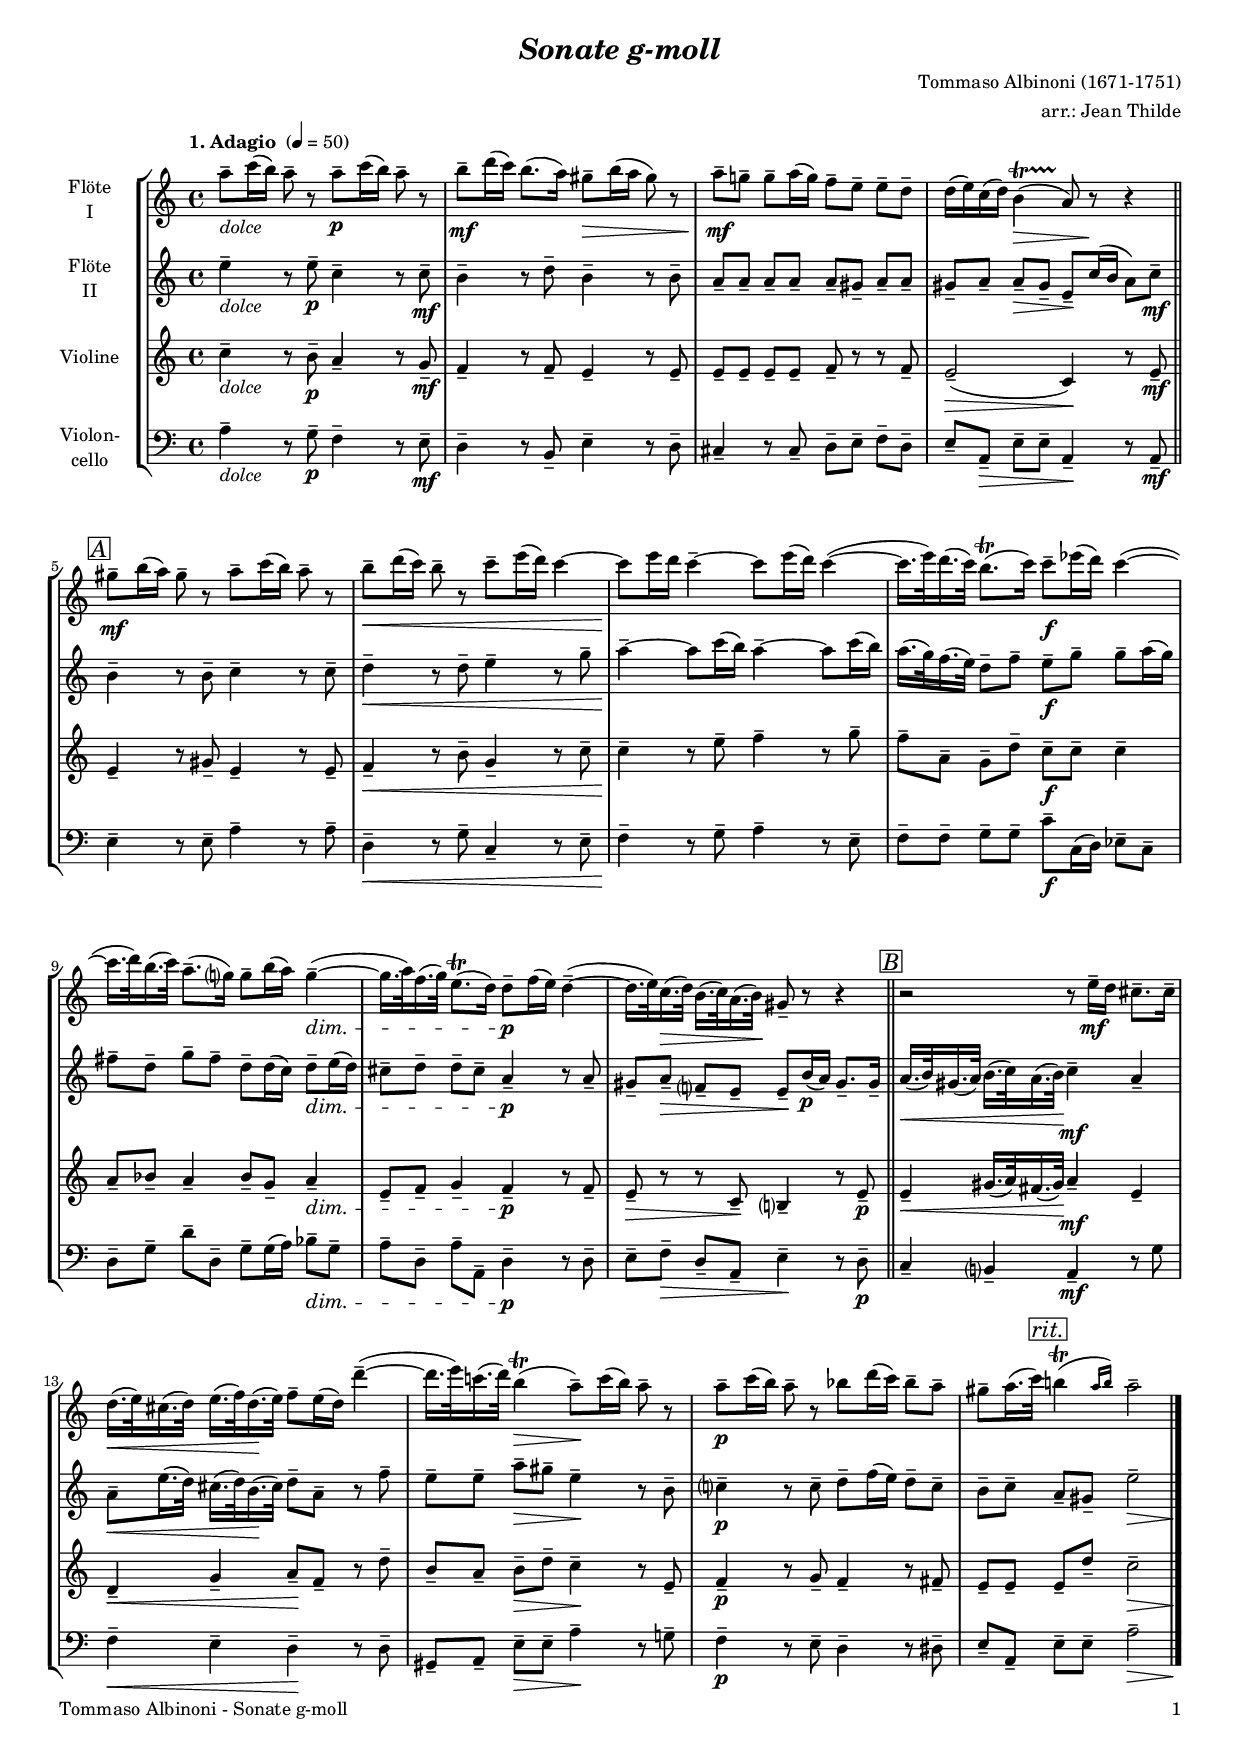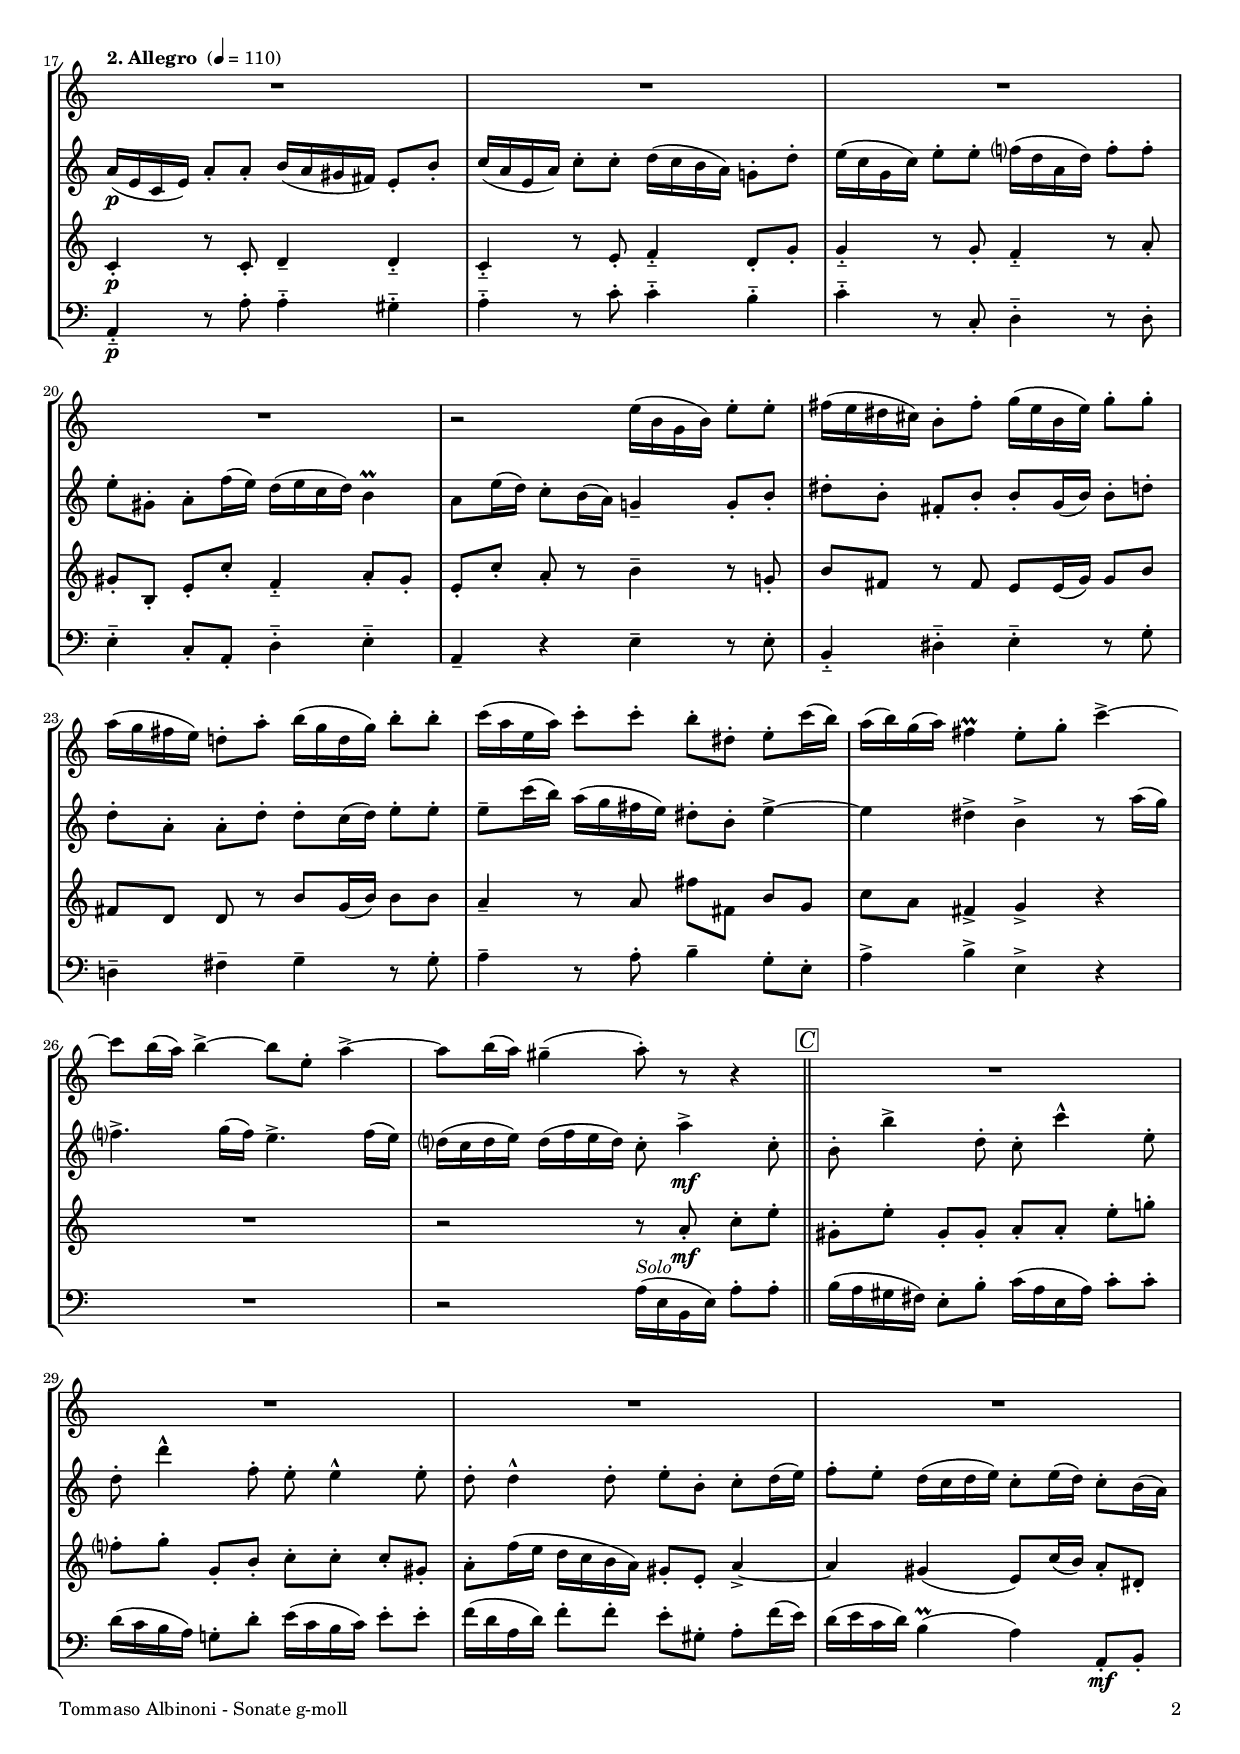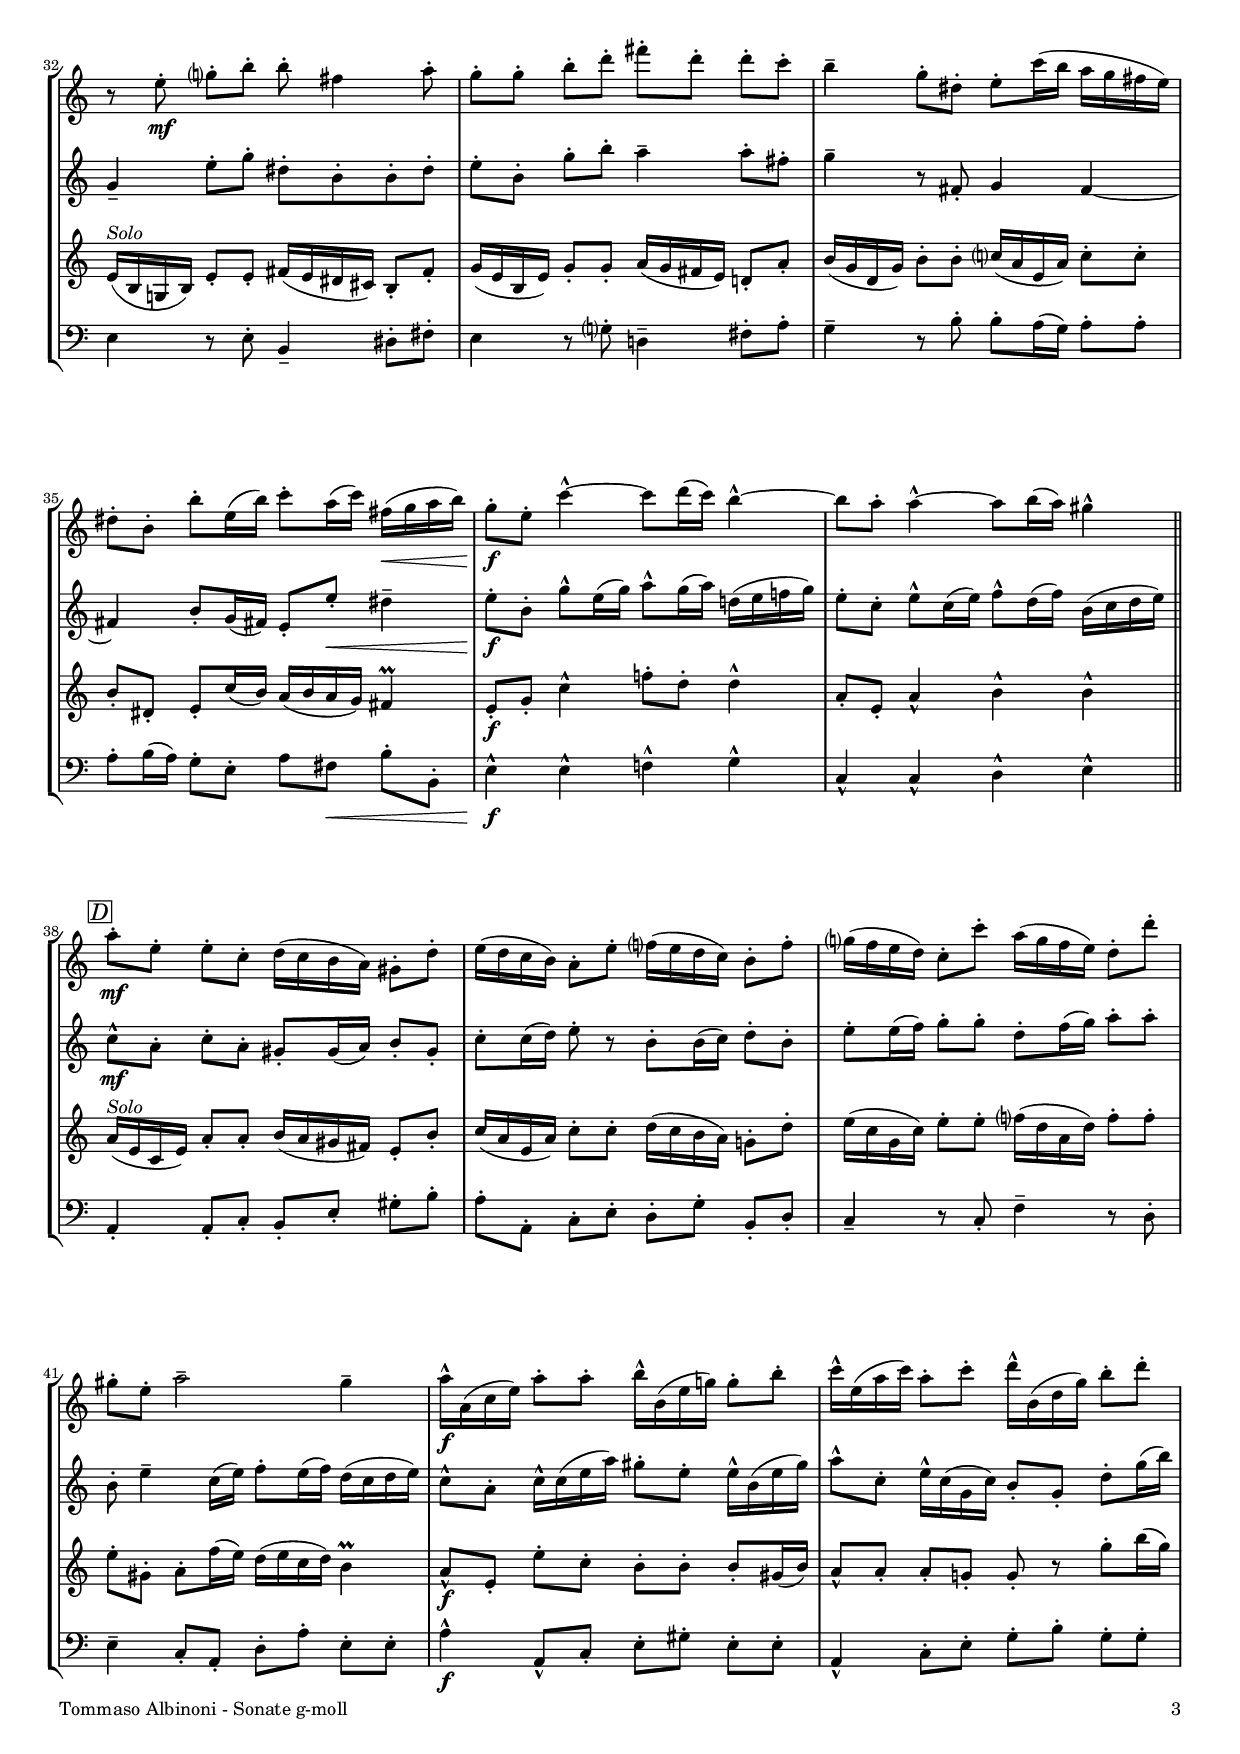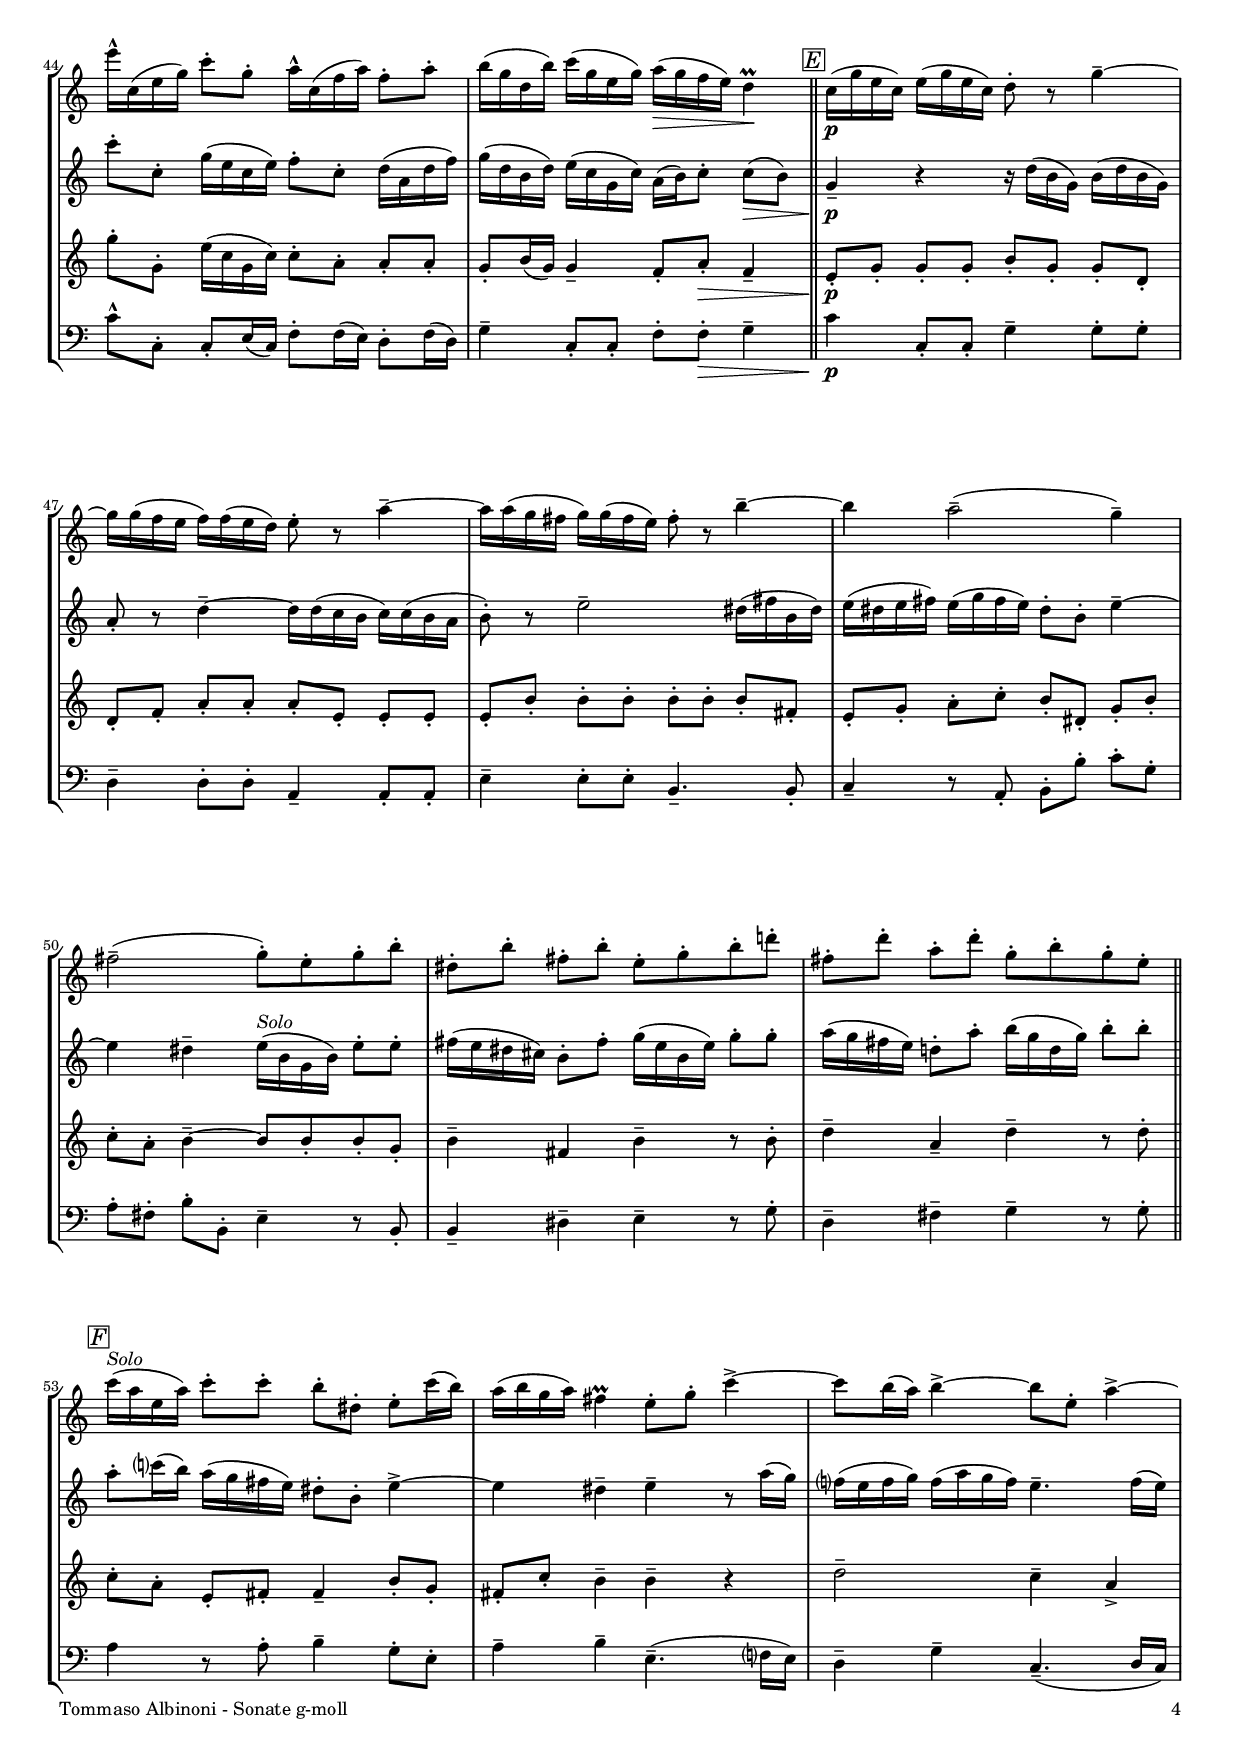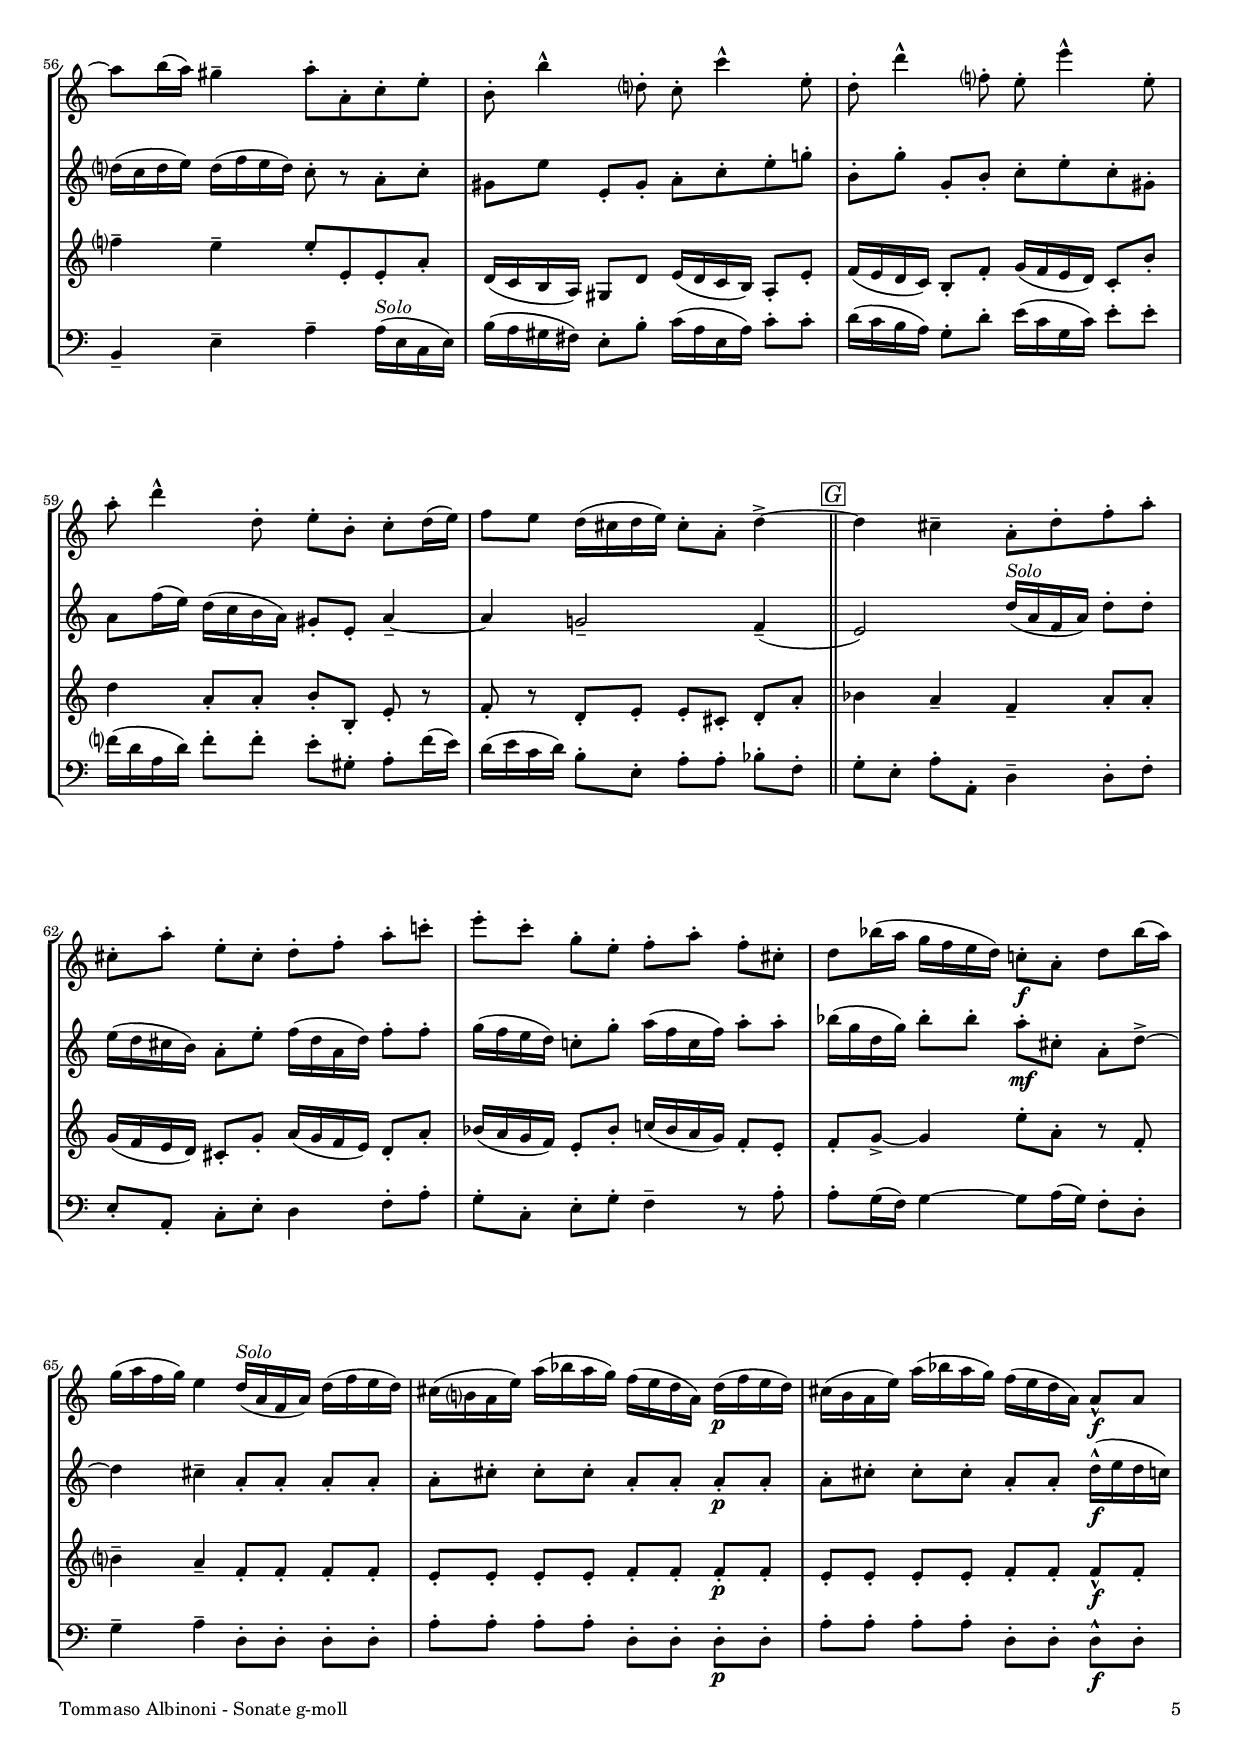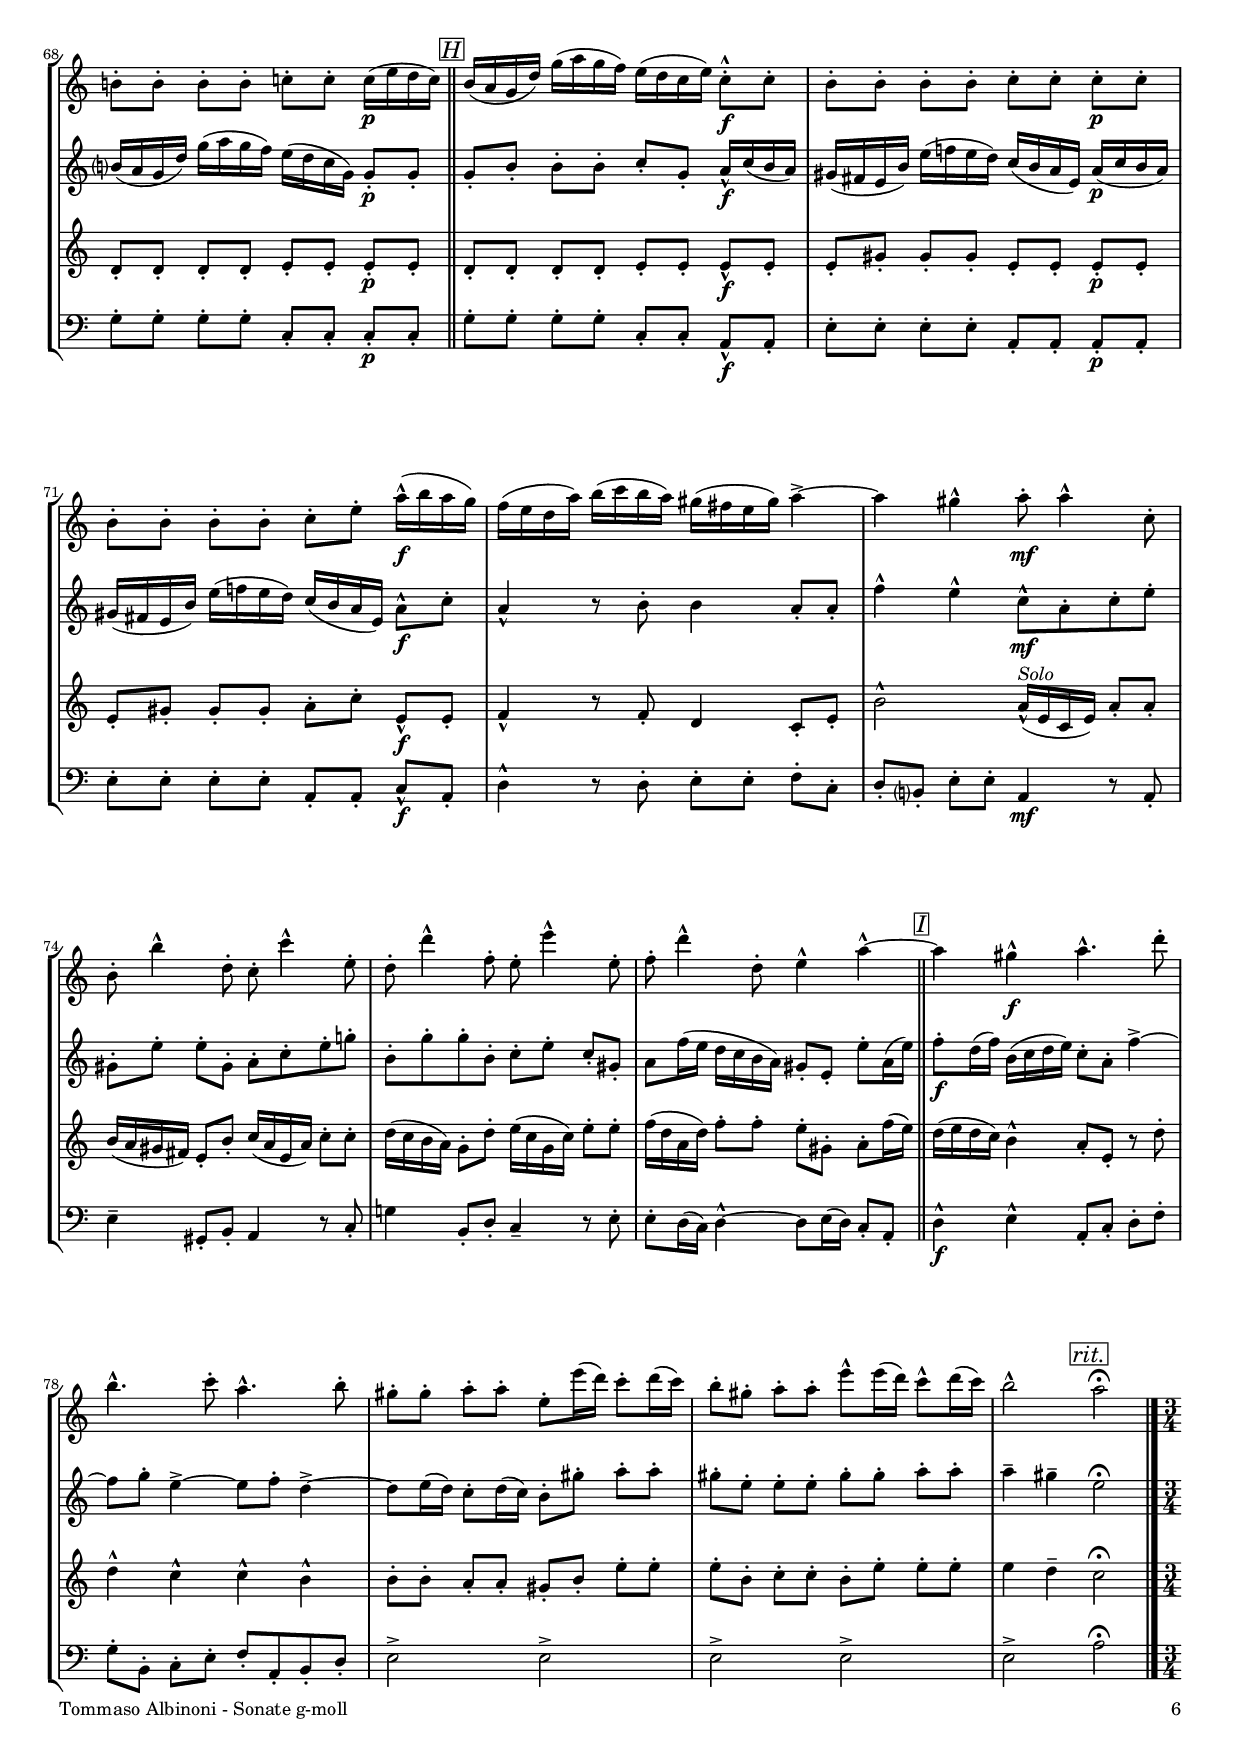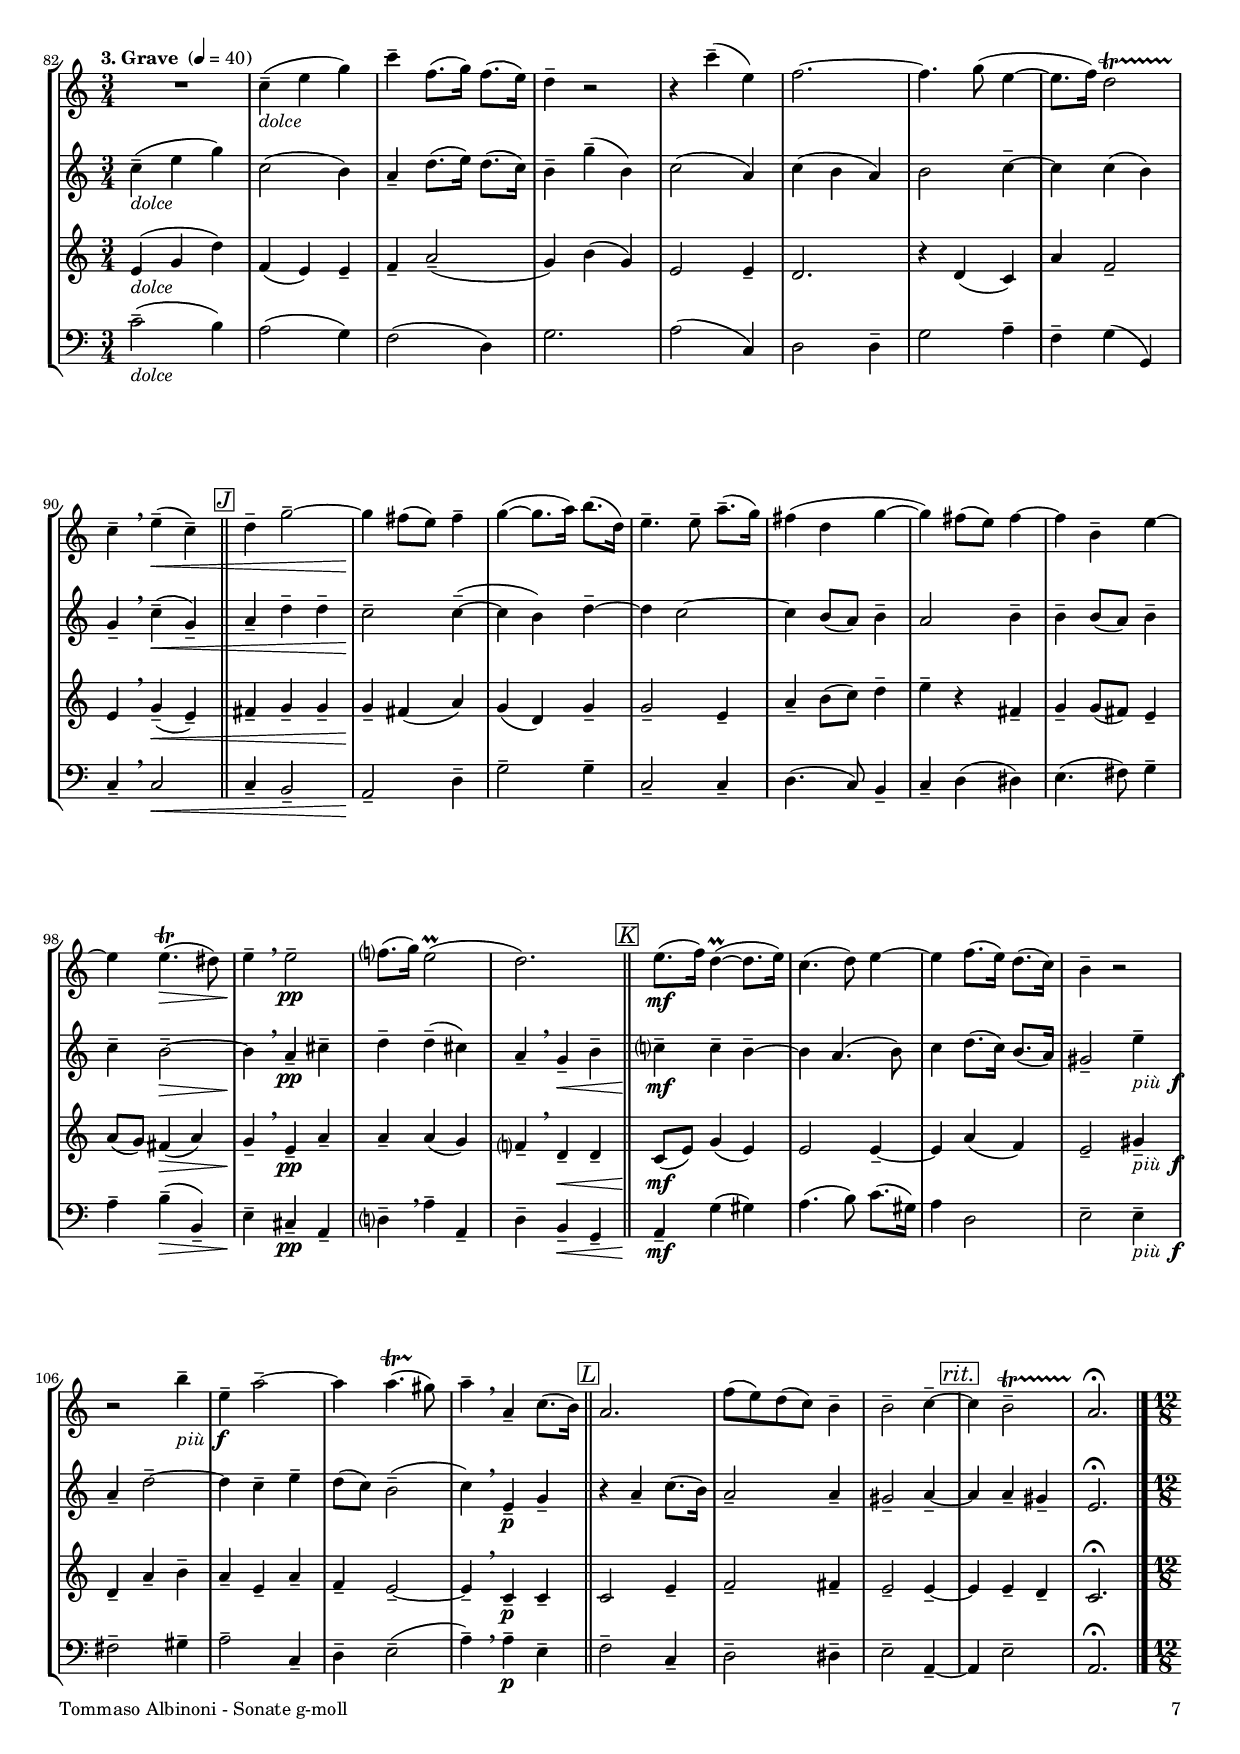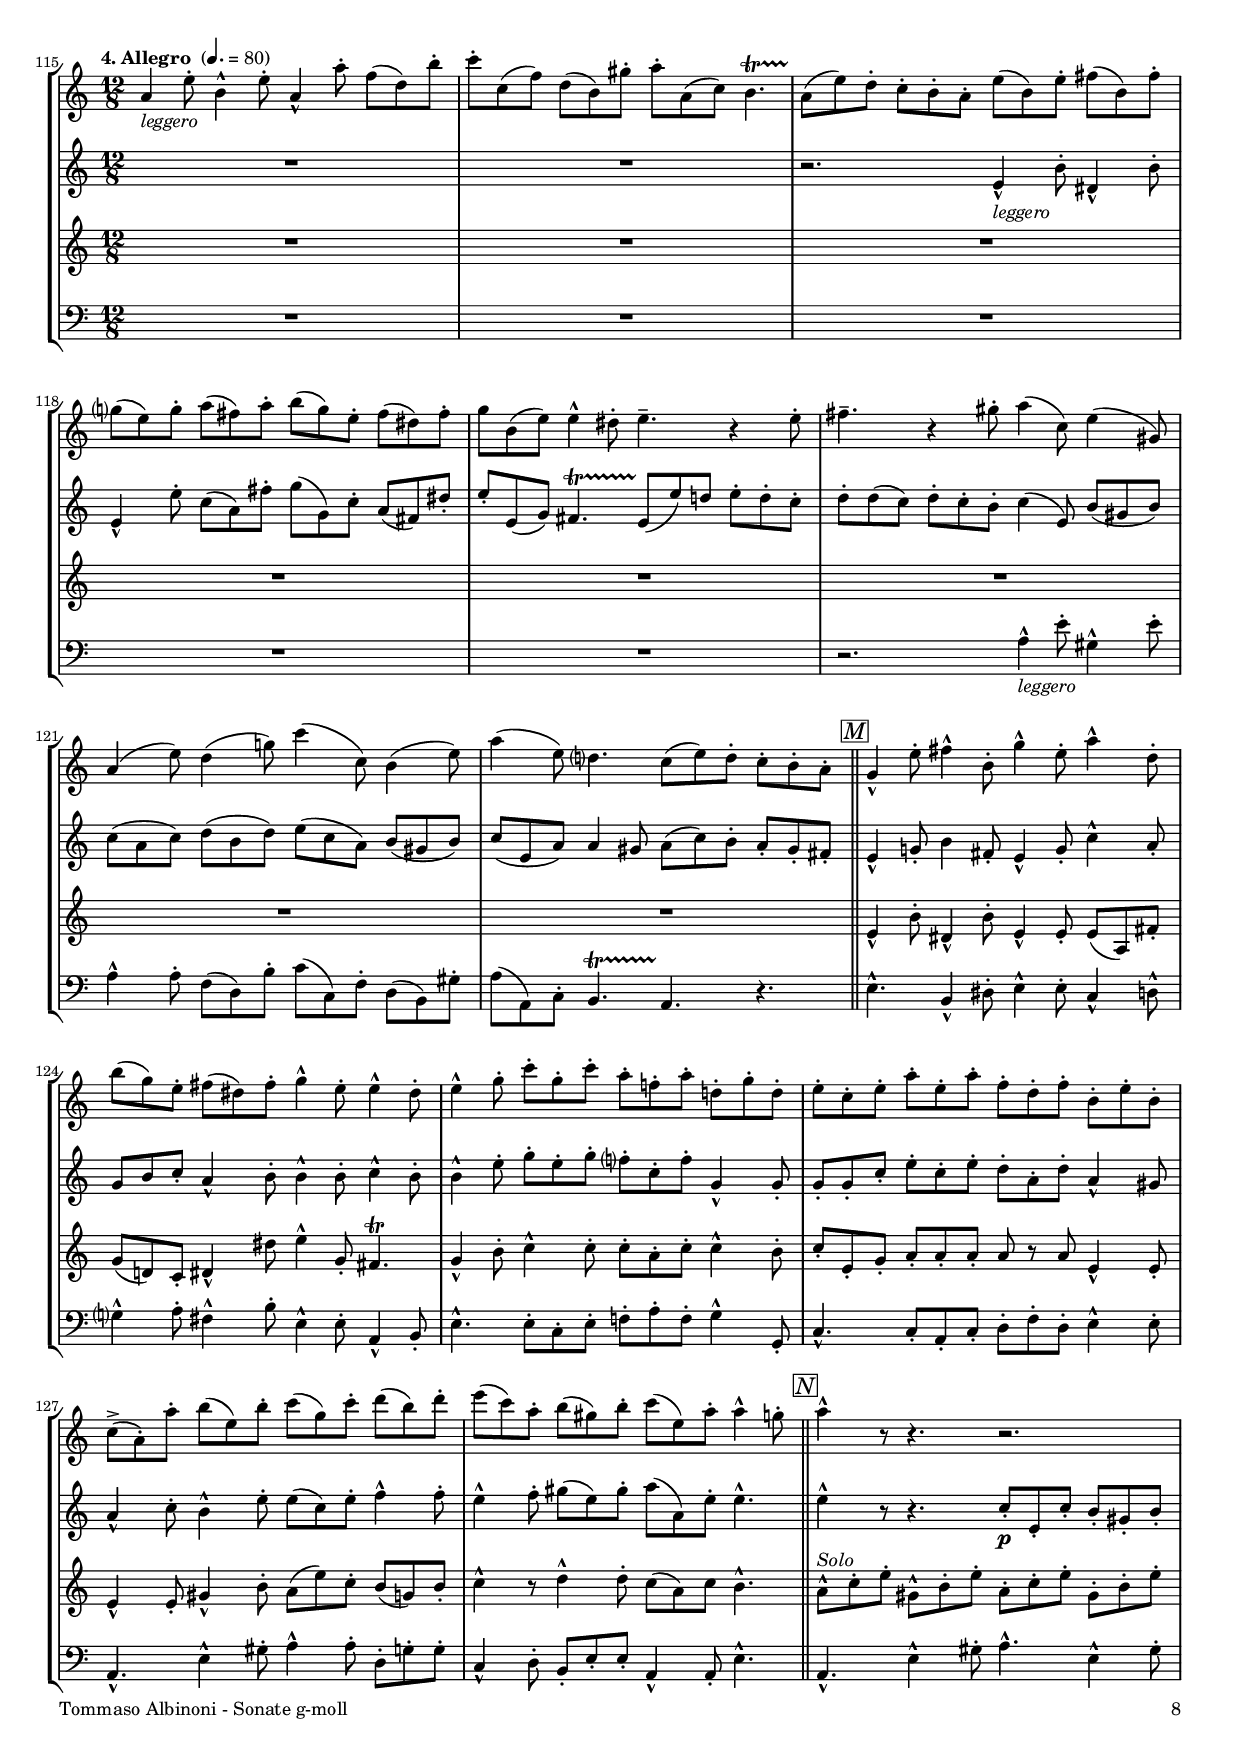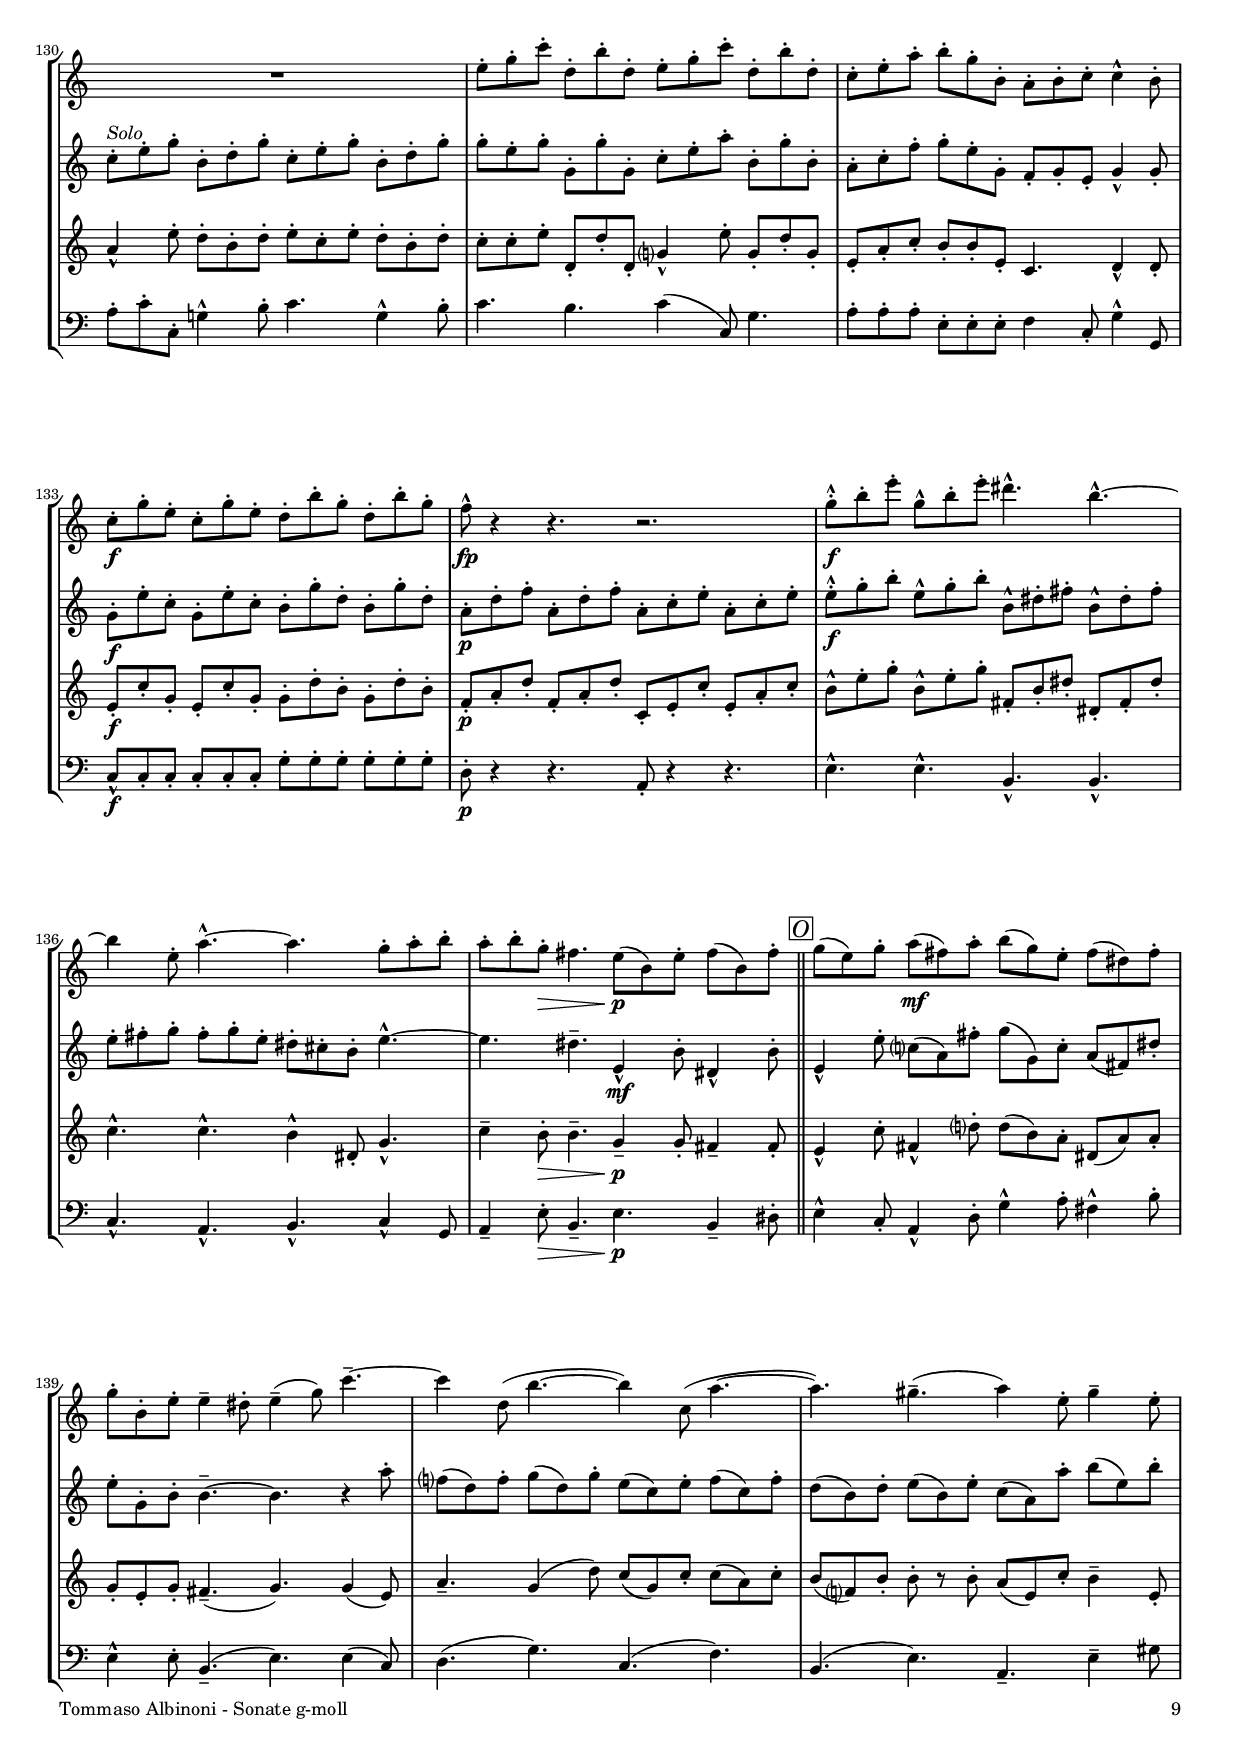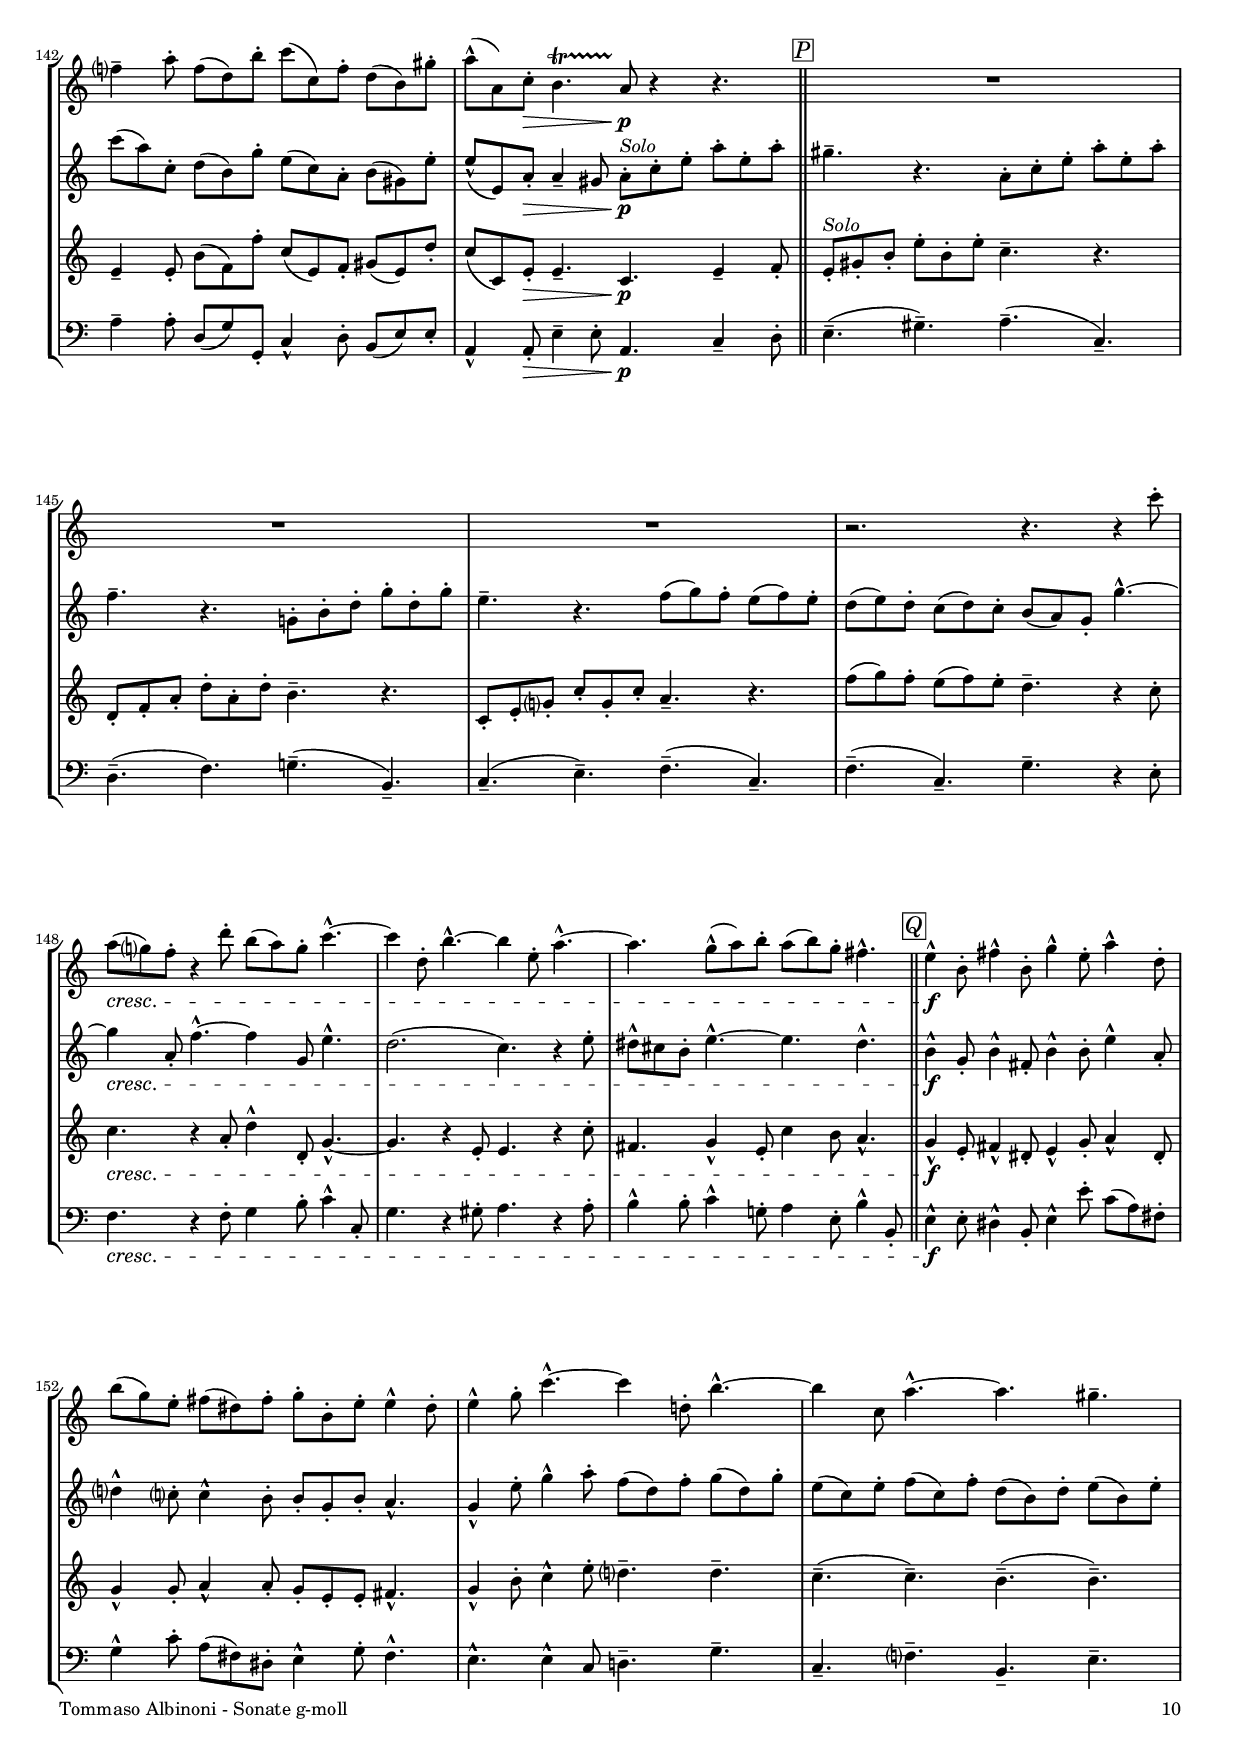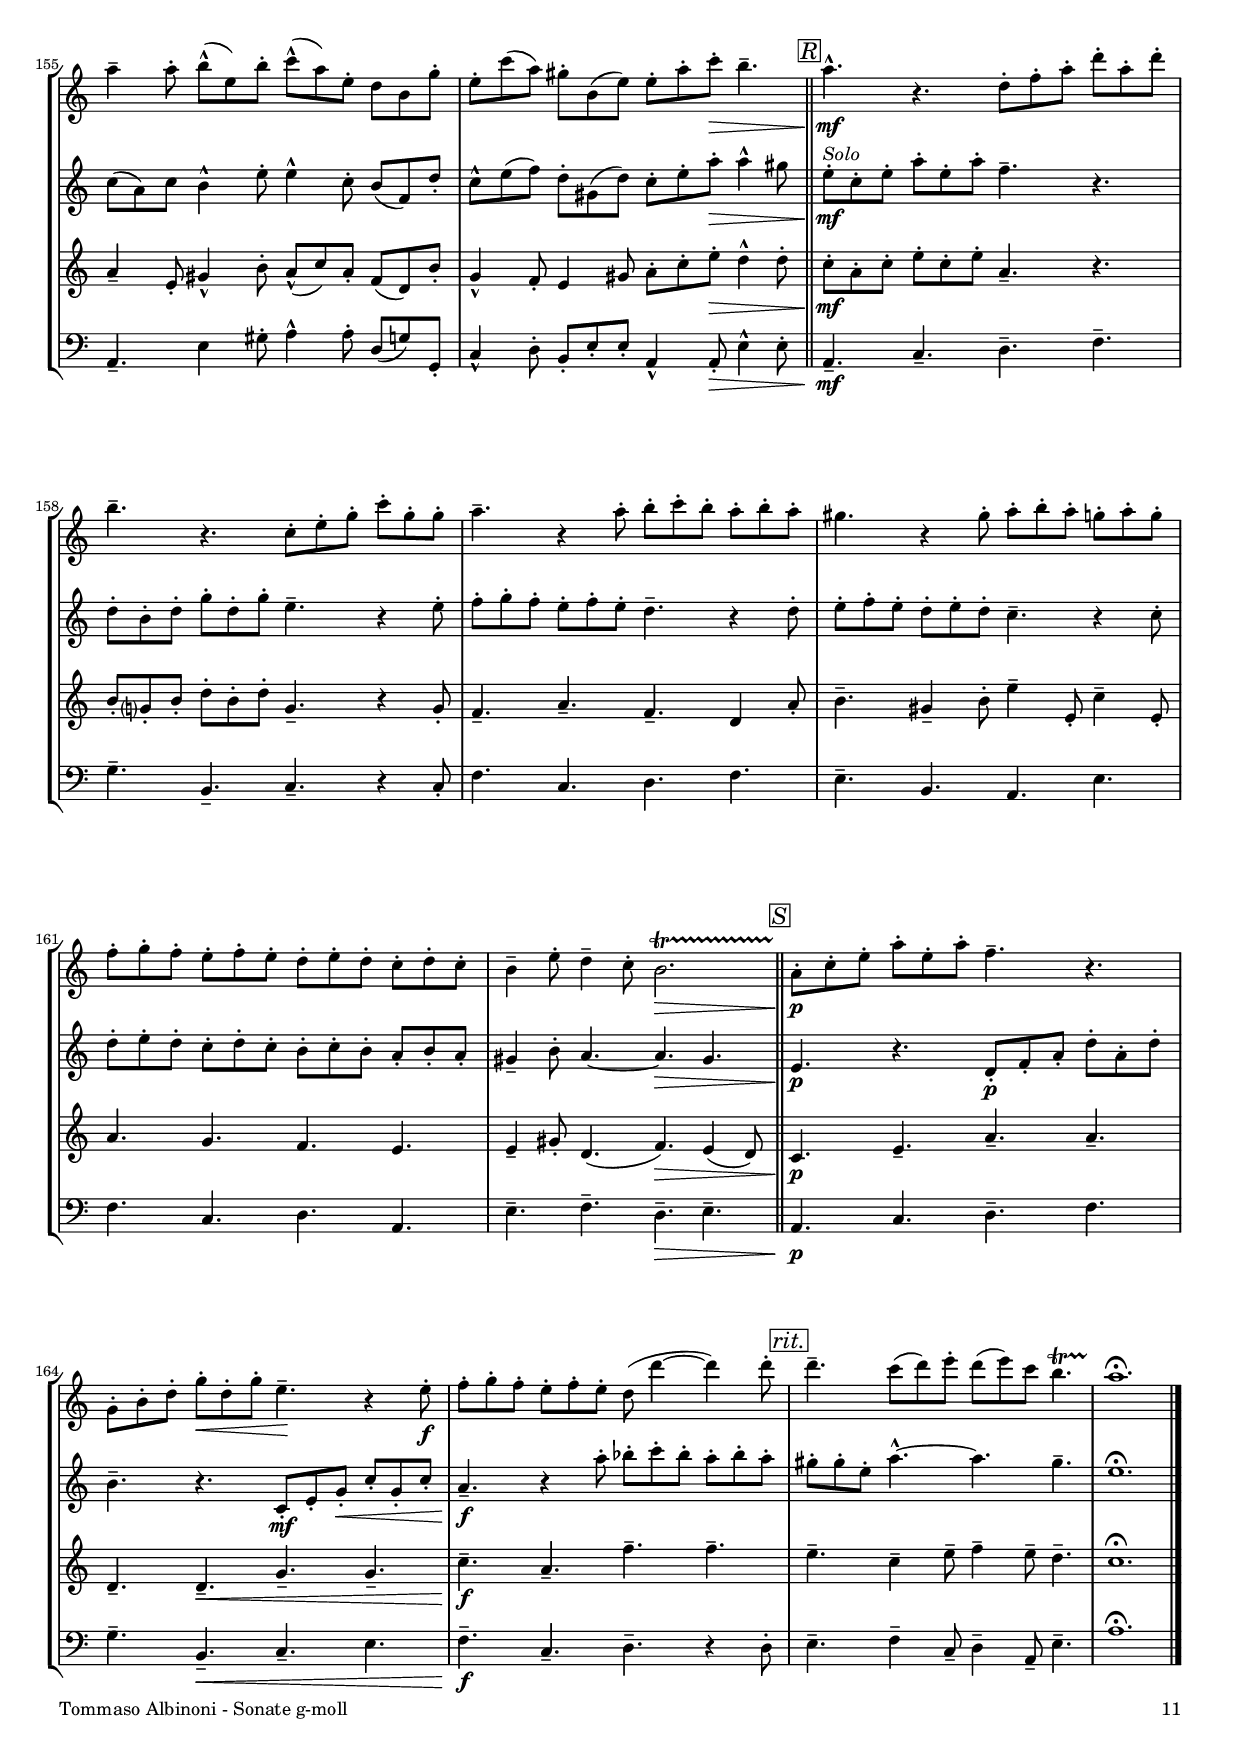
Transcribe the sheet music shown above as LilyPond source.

\version "2.24.4"
\include "deutsch.ly"
  
#(set-global-staff-size 16)

\header {
  title     = \markup \bold \italic "Sonate g-moll"
  composer  = "Tommaso Albinoni (1671-1751)"
  arranger  = "arr.: Jean Thilde"
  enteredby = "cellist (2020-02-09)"
%  piece     = ""
}

voiceconsts = {
  \key a \minor
  \time 4/4
  \clef "treble"
%  \numericTimeSignature
  \compressEmptyMeasures
  % Set default beaming for all staves
  \set Timing.beamExceptions = #'()
  \set Timing.baseMoment     = #(ly:make-moment 1 4)
  \set Timing.beatStructure  = #'(1 1 1 1)
}

mifl = "flute"
mivl = "violin"
mivc = "cello"

introa = {            \tempo "1. Adagio "   4=50 }
introb = { \pageBreak \tempo "2. Allegro "  4=110 }
introc = { \pageBreak \tempo "3. Grave "    4=40 \time  3/4 }
introd = { \pageBreak \tempo "4. Allegro " 4.=80 \time 12/8 }

boxa = { \bar "||" \mark \markup \box \italic "A" }
boxb = { \bar "||" \mark \markup \box \italic "B" }
boxc = { \bar "||" \mark \markup \box \italic "C" }
boxd = { \bar "||" \mark \markup \box \italic "D" }
boxe = { \bar "||" \mark \markup \box \italic "E" }
boxf = { \bar "||" \mark \markup \box \italic "F" }
boxg = { \bar "||" \mark \markup \box \italic "G" }
boxh = { \bar "||" \mark \markup \box \italic "H" }
boxi = { \bar "||" \mark \markup \box \italic "I" }
boxj = { \bar "||" \mark \markup \box \italic "J" }
boxk = { \bar "||" \mark \markup \box \italic "K" }
boxl = { \bar "||" \mark \markup \box \italic "L" }
boxm = { \bar "||" \mark \markup \box \italic "M" }
boxn = { \bar "||" \mark \markup \box \italic "N" }
boxo = { \bar "||" \mark \markup \box \italic "O" }
boxp = { \bar "||" \mark \markup \box \italic "P" }
boxq = { \bar "||" \mark \markup \box \italic "Q" }
boxr = { \bar "||" \mark \markup \box \italic "R" }
boxs = { \bar "||" \mark \markup \box \italic "S" }

dolc = \markup \italic "dolce"
legg = \markup \italic "leggero"
piuf = \markup { \italic "più " \dynamic f }
rit  = \mark \markup \box \italic "rit."
solo = \markup \italic "Solo"

va = \relative c''' {
  \voiceconsts

  \introa
  a8--_\dolc c16( h) a8-- r a--\p c16( h) a8-- r
  h--\mf d16( c) h8.( a16) gis8--\> h16( a gis8) r
  a--\mf g!-- g-- a16( g) f8-- e-- e-- d--
  d16( e) c( d) h4(\startTrillSpan\> a8)\stopTrillSpan r\! r4 \boxa

  gis'8--\mf h16( a) gis8-- r a-- c16( h) a8-- r
  h--\< d16( c) h8-- r c-- e16( d) c4~
  c8\! e16 d c4~-- c8 e16( d) c4(~
  c16. e32) d16.( c32) h8.(\trill c16) c8--\f es16( d) c4(~

  c16. d32) h16.( c32) a8.(-- g?16) g8-- h16( a) g4(~--\dim
  g16. a32) f16.( g32) e8.(\trill d16) d8--\p f16( e) d4(~--
  d16. e32) c16.(\> d32) h16.( c32) a16.( h32)\! gis8-- r r4 \boxb
  r2 r8 e'16--\mf d cis8.-- cis16--

  d16.(\< e32) cis16.( d32) e16.( f32) d16.(\! e32) f8-- e16( d) d'4(~--
  d16. e32) c!16.( d32) h4(\trill\> a8)--\! c16( h) a8-- r
  a--\p c16( h) a8-- r b d16( c) b8-- a--
  gis-- a16.( c32) \rit \afterGrace h!4(\trill { a16[ h]) } a2-- \bar "|."

  \introb
  R1*4
  r2 e16( h g h) e8-. e-.
  fis16( e dis cis) h8-. fis'-. g16( e h e) g8-. g-.
  a16( g fis e) d!8-. a'-. h16( g d g) h8-. h-.
  c16( a e a) c8-. c-. h-. dis,-. e-. c'16( h)

  a( h) g( a) fis4\prall e8-. g-. c4~->
  c8 h16( a) h4~-> h8 e,-. a4~->
  a8 h16( a) gis4(-- a8)-. r r4 \boxc
  R1*4
  r8 e-.\mf g?-. h-. h-. fis4 a8-.
  g-. g-. h-. d-. fis-. d-. d-. c-.

  h4-- g8-. dis-. e-. c'16( h a g fis e)
  dis8-. h-. h'-. e,16( h') c8-. a16( c) fis,(\< g a h)
  g8-.\!\f e-. c'4~-^ c8 d16( c) h4~-^
  h8 a-. a4~-^ a8 h16( a) gis4-^ \boxd

  a8-.\mf e-. e-. c-. d16( c h a) gis8-. d'-.
  e16( d c h) a8-. e'-. f?16( e d c) h8-. f'-.
  g?16( f e d) c8-. c'-. a16( g f e) d8-. d'-.
  gis,-. e-. a2-- gis4--

  a16-^\f a,( c e) a8-. a-. h16-^ h,( e g!) g8-. h-.
  c16-^ e,( a c) a8-. c-. d16-^ h,( d g) h8-. d-.
  e16-^ c,( e g) c8-. g-. a16-^ c,( f a) f8-. a-.
  h16( g d h') c( g e g) a(\> g f e) d4\prall\! \boxe

  c16(\p g' e c) e( g e c) d8-. r g4~--
  g16 g( f e f) f( e d) e8-. r a4~--
  a16 a( g fis g) g( fis e) fis8-. r h4~--
  h a2(-- g4)--

  fis2(-- g8)[-. e-. g-. h]-.
  dis,-. h'-. fis-. h-. e,[-. g-. h-. d!]-.
  fis,-. d'-. a-. d-. g,[-. h-. g-. e]-. \boxf
  c'16(^\solo a e a) c8-. c-. h-. dis,-. e-. c'16( h)

  a( h g a) fis4\prall e8-. g-. c4~->
  c8 h16( a) h4~-> h8 e,-. a4~->
  a8 h16( a) gis4-- a8[-. a,-. c-. e]-.
  h-. h'4-^ d,?8-. c-. c'4-^ e,8-.

  d-. d'4-^ f,?8-. e-. e'4-^ e,8-.
  a-. d4-^ d,8-. e-. h-. c-. d16( e)
  f8 e d16( cis d e) cis8-. a-. d4~-> \boxg
  d cis-- a8[-. d-. f-. a]-.
  cis,-. a'-. e-. cis-. d-. f-. a-. c!-.

  e-. c-. g-. e-. f-. a-. f-. cis-.
  d b'16( a g f e d) c!8-.\f a-. d b'16( a)
  g( a f g) e4 d16(^\solo a f a) d( f e d)
  cis( h? a e') a( b a g) f( e d a) d(\p f e d)

  cis( h a e') a( b a g) f( e d a) a8-^\f a
  h!-. h-. h-. h-. c!-. c-. c16(\p e d c) \boxh
  h( a g d') g( a g f) e( d c e) c8-.-^\f c-.
  h-. h-. h-. h-. c-. c-. c-.\p c-.

  h-. h-. h-. h-. c-. e-. a16(-^\f h a g)
  f( e d a') h( c h a) gis( fis e gis) a4~->
  a gis-^ a8-.\mf a4-^ c,8-.
  h-. h'4-^ d,8-. c-. c'4-^ e,8-.
  d-. d'4-^ f,8-. e-. e'4-^ e,8-.

  f-. d'4-^ d,8-. e4-^ a~-^ \boxi
  a gis-^\f a4.-^ d8-.
  h4.-^ c8-. a4.-^ h8-.
  gis-. gis-. a-. a-. e-. e'16( d) c8-. d16( c)
  h8-. gis-. a-. a-. e'-^ e16( d) c8-^ d16( c)
  h2-^ \rit a\fermata \bar "|."

  \introc
  R2.
  c,4(--_\dolc e g)
  c-- f,8.( g16) f8.( e16)
  d4-- r2
  r4 c'(-- e,)
  f2.~
  f4. g8( e4~
  e8. f16) d2\startTrillSpan

  c4--\stopTrillSpan \breathe e(--\< c)-- \boxj
  d-- g2~--
  g4\! fis8( e) fis4--
  g4(~ g8. a16) h8.( d,16)
  e4.-- e8-- a8.(-- g16)
  fis4( d g~
  g) fis8( e) fis4~
  fis h,-- e~

  e e4.(\trill\> dis8)
  e4--\! \breathe e2--\pp
  f?8.( g16) e2(\prall
  d2.) \boxk
  e8.(\mf f16) d4(~\prall d8. e16)
  c4.( d8) e4~
  e f8.( e16) d8.( c16)
  h4-- r2

  r h'4--_\piuf
  e,-- a2~--
  a4 a4.(\startTrillSpan gis8)\stopTrillSpan
  a4-- \breathe a,-- c8.( h16) \boxl
  a2.
  f'8( e) d( c) h4--
  h2-- c4~-- \rit
  c h2--\startTrillSpan
  a2.\stopTrillSpan\fermata \bar "|."

  \introd
  a4_\legg e'8-. h4-^ e8-. a,4-^ a'8-. f( d) h'-.
  c-. c,( f) d( h) gis'-. a-. a,( c) h4.\startTrillSpan
  a8(\stopTrillSpan e') d-. c-. h-. a-. e'( h) e-. fis( h,) fis'-.

  g?( e) g-. a( fis) a-. h( g) e-. fis( dis) fis-.
  g h,( e) e4-^ dis8-. e4.-- r4 e8-.
  fis4.-- r4 gis8-. a4( c,8) e4( gis,8)
  a4( e'8) d4( g!8) c4( c,8) h4( e8)

  a4( e8) d?4. c8( e) d-. c-. h-. a-. \boxm
  g4-^ e'8-. fis4-^ h,8-. g'4-^ e8-. a4-^ d,8-.
  h'( g) e-. fis( dis) fis-. g4-^ e8-. e4-^ dis8-.
  e4-^ g8-. c-. g-. c-. a-. f!-. a-. d,!-. g-. d-.

  e-. c-. e-. a-. e-. a-. f-. d-. f-. h,-. e-. h-.
  c(-> a)-. a'-. h( e,) h'-. c( g) c-. d( h) d-.
  e( c) a-. h( gis) h-. c( e,) a-. a4-^ g8-. \boxn
  a4-^ r8 r4. r2.

  R1.
  e8-. g-. c-. d,-. h'-. d,-. e-. g-. c-. d,-. h'-. d,-.
  c-. e-. a-. h-. g-. h,-. a-. h-. c-. c4-^ h8-.
  c-.\f g'-. e-. c-. g'-. e-. d-. h'-. g-. d-. h'-. g-.

  f-^\fp r4 r4. r2.
  g8-.-^\f h-. e-. g,-^ h-. e-. dis4.-^ h~-^
  h4 e,8-. a4.~-^ a g8-. a-. h-.
  a-. h-. g-.\> fis4. e8(\!\p h) e-. fis( h,) fis'-. \boxo

  g( e) g-. a(\mf fis) a-. h( g) e-. fis( dis) fis-.
  g-. h,-. e-. e4-- dis8-. e4(-- g8) c4.~--
  c4 d,8( h'4.~ h4) c,8( a'4.~
  a) gis(-- a4) e8-. gis4-- e8-.

  f?4-- a8-. f( d) h'-. c( c,) f-. d( h) gis'-.
  a(-^ a,) c-.\> h4.\startTrillSpan a8\stopTrillSpan\!\p r4 r4. \boxp
  R1.*3
  r2. r4. r4 c'8-.

  a(\cresc g?) f-. r4 d'8-. h( a) g-. c4.~-^
  c4 d,8-. h'4.~-^ h4 e,8-. a4.~-^
  a g8(-^ a) h-. a( h) g-. fis4.-^ \boxq
  e4-^\f h8-. fis'4-^ h,8-. g'4-^ e8-. a4-^ d,8-.

  h'( g) e-. fis( dis) fis-. g-. h,-. e-. e4-^ dis8-.
  e4-^ g8-. c4.~-^ c4 d,!8-. h'4.~-^
  h4 c,8 a'4.~-^ a gis--
  a4-- a8-. h(-^ e,) h'-. c(-^ a) e-. d h g'-.

  e-. c'( a) gis-. h,( e) e-. a-. c-.\> h4.-- \boxr
  a-^\!\mf r d,8-. f-. a-. d-. a-. d-.
  h4.-- r c,8-. e-. g-. c-. g-. g-.
  a4.-- r4 a8-. h-. c-. h-. a-. h-. a-.

  gis4. r4 gis8-. a-. h-. a-. g-. a-. g-.
  f-. g-. f-.e-. f-. e-. d-. e-. d-. c-. d-. c-.
  h4-- e8-. d4-- c8-. h2.\startTrillSpan\> \boxs
  a8-.\stopTrillSpan\!\p c-. e-. a-. e-. a-. f4.-- r

  g,8-. h-. d-. g-.\< d-. g-. e4.--\! r4 e8-.\f
  f-. g-. f-. e-. f-. e-. d( d'4~ d) d8-. \rit
  d4.-- c8( d) e-. d( e) c h4.\startTrillSpan
  a1.\stopTrillSpan\fermata \bar "|."
}

vb = \relative c'' {
  \voiceconsts

  \introa
  e4--_\dolc r8 e--\p c4-- r8 c--\mf
  h4-- r8 d-- h4-- r8 h--
  a-- a-- a-- a-- a-- gis-- a-- a--
  gis-- a-- a--\> gis-- e--\! c'16( h a8) c--\mf \boxa

  h4-- r8 h-- c4-- r8 c--
  d4--\< r8 d-- e4-- r8 g--
  a4~--\! a8 c16( h) a4~-- a8 c16( h)
  a16.( g32) f16.( e32) d8-- f-- e--\f g-- g-- a16( g)

  fis8-- d-- g-- fis-- d-- d16( c) d8--\dim e16( d)
  cis8-- d-- d-- cis-- a4--\p r8 a--
  gis-- a--\> f?-- e-- e--\! h'16(\p a) gis8.-- gis16-- \boxb
  a16.(\< h32) gis16.( a32) h16.( c32) a16.( h32)\! c4--\mf a--

  a8--\< e'16.( d32) cis16.( d32) h16.(\! cis32) d8-- a-- r f'--
  e-- e-- a--\> gis-- e4--\! r8 h--
  c?4--\p r8 c-- d-- f16( e) d8-- c--
  h-- c-- \rit a-- gis-- e'2--\> \bar "|."

  \introb
  a,16(\!\p e c e) a8-. a-. h16( a gis fis) e8-. h'-.
  c16( a e a) c8-. c-. d16( c h a) g!8-. d'-.
  e16( c g c) e8-. e-. f?16( d a d) f8-. f-.

  e-. gis,-. a-. f'16( e) d( e c d) h4\prall
  a8 e'16( d) c8-. h16( a) g!4-- g8-. h-.
  dis-. h-. fis-. h-. h-. g16( h) h8-. d-.
  d-. a-. a-. d-. d-. c16( d) e8-. e-.

  e-- c'16( h) a( g fis e) dis8-. h-. e4~->
  e dis-> h-> r8 a'16( g)
  f?4.-> g16( f) e4.-> f16( e)
  d?( c d e) d( f e d) c8-. a'4->\mf c,8-. \boxc
  h-. h'4-> d,8-. c-. c'4-^ e,8-.

  d-. d'4-^ f,8-. e-. e4-^ e8-.
  d-. d4-^ d8-. e-. h-. c-. d16( e)
  f8-. e-. d16( c d e) c8-. e16( d) c8-. h16( a)
  g4-- e'8-. g-. dis[-. h-. h-. dis]-.
  e-. h-. g'-. h-. a4-- a8-. fis-.

  g4-- r8 fis,-. g4 fis~
  fis h8-. g16( fis) e8-. e'-.\< dis4--
  e8-.\!\f h-. g'-^ e16( g) a8-^ g16( a) d,!( e f! g)
  e8-. c-. e-^ c16( e) f8-^ d16( f) h,( c d e) \boxd

  c8-^\mf a-. c-. a-. gis-. gis16( a) h8-. gis-.
  c-. c16( d) e8-. r h-. h16( c) d8-. h-.
  e-. e16( f) g8-. g-. d-. f16( g) a8-. a-.
  h,-. e4-- c16( e) f8-. e16( f) d( c d e)

  c8-^ a-. c16-^ c( e a) gis8-. e-. e16-^ h( e gis)
  a8-^ c,-. e16-^ c( g c) h8-. g-. d'-. g16( h)
  c8-. c,-. g'16( e c e) f8-. c-. d16( a d f)
  g( d h d) e( c g c) a( h) c8-. c(\> h) \boxe

  g4--\!\p r r16 d'( h g) h( d h g)
  a8-. r d4~-- d16 d( c h c) c( h a
  h8)-. r e2-- dis16( fis h, dis)
  e( dis e fis) e( g fis e) dis8-. h-. e4~--

  e dis-- e16(^\solo h g h) e8-. e-.
  fis16( e dis cis) h8-. fis'-. g16( e h e) g8-. g-.
  a16( g fis e) d!8-. a'-. h16( g d g) h8-. h-. \boxf
  a-. c?16( h) a( g fis e) dis8-. h-. e4~->

  e dis-- e-- r8 a16( g)
  f?( e f g) f( a g f) e4.-- f16( e)
  d?( c d e) d( f e d) c8-. r a-. c-.
  gis e' e,-. gis-. a[-. c-. e-. g!]-.
  h,-. g'-. g,-. h-. c[-. e-. c-. gis]-.

  a f'16( e) d( c h a) gis8-. e-. a4~--
  a g!2-- f4(-- \boxg
  e2) d'16(^\solo a f a) d8-. d-.
  e16( d cis h) a8-. e'-. f16( d a d) f8-. f-.
  g16( f e d) c!8-. g'-. a16( f c f) a8-. a-.

  b16( g d g) b8-. b-. a-.\mf cis,-. a-. d~->
  d4 cis-- a8-. a-. a-. a-.
  a-. cis-. cis-. cis-. a-. a-. a-.\p a-.
  a-. cis-. cis-. cis-. a-. a-. d16(-^\f e d c)

  h?( a g d') g( a g f) e( d c g) g8-.\p g-. \boxh
  g-. h-. h-. h-. c-. g-. a16-^\f c( h a)
  gis( fis e h') e( f! e d) c( h a e) a(\p c h a)
  gis( fis e h') e( f! e d) c( h a e) a8-^\f c-.

  a4-^ r8 h-. h4 a8-. a-.
  f'4-^ e-^ c8[-^\mf a-. c-. e]-.
  gis,-. e'-. e-. gis,-. a[-. c-. e-. g!]-.
  h,[-. g'-. g-. h,]-. c-. e-. c-. gis-.
  a f'16( e d c h a) gis8-. e-. e'-. a,16( e') \boxi

  f8-.\f d16( f) h,( c d e) c8-. a-. f'4~->
  f8 g-. e4~-> e8 f-. d4~->
  d8 e16( d) c8-. d16( c) h8-. gis'-. a-. a-.
  gis-. e-. e-. e-. gis-. gis-. a-. a-.
  a4-- gis-- \rit e2\fermata \bar "|."

  \introc
  c4(--_\dolc e g)
  c,2( h4)
  a-- d8.( e16) d8.( c16)
  h4-- g'(-- h,)
  c2( a4)
  c( h a)
  h2 c4~--
  c c( h)

  g-- \breathe c(--\< g)-- \boxj
  a-- d-- d--
  c2--\! c4(~--
  c h) d~--
  d c2~
  c4 h8( a) h4--
  a2 h4--
  h-- h8( a) h4--

  c-- h2~--\>
  h4\! \breathe a--\pp cis--
  d-- d(-- cis)
  a-- \breathe g--\< h-- \boxk
  c?--\!\mf c-- h~--
  h a4.( h8)
  c4 d8.( c16) h8.( a16)
  gis2-- e'4--_\piuf

  a,-- d2~--
  d4 c-- e--
  d8( c) h2(--
  c4) \breathe e,--\p g-- \boxl
  r a-- c8.( h16)
  a2-- a4--
  gis2-- a4~-- \rit
  a a-- gis--
  e2.\fermata \bar "|."

  \introd
  R1.*2
  r2. e4-^_\legg h'8-. dis,4-^ h'8-.
  e,4-^ e'8-. c( a) fis'-. g( g,) c-. a( fis) dis'-.

  e-. e,( g) fis4.\startTrillSpan e8(\stopTrillSpan e') d! e-. d-. c-.
  d-. d( c) d-. c-. h-. c4( e,8) h'( gis h)
  c( a c) d( h d) e( c a) h( gis h)
  c( e, a) a4 gis8 a( c) h-. a-. gis-. fis-. \boxm

  e4-^ g!8-. h4 fis8-. e4-^ g8-. c4-^ a8-.
  g h c-. a4-^ h8-. h4-^ h8-. c4-^ h8-.
  h4-^ e8-. g-. e-. g-. f?-. c-. f-. g,4-^ g8-.
  g-. g-. c-. e-. c-. e-. d-. a-. d-. a4-^ gis8

  a4-^ c8-. h4-^ e8-. e( c) e-. f4-^ f8-.
  e4-^ f8-. gis( e) gis-. a( a,) e'-. e4.-^ \boxn
  e4-^ r8 r4. c8-.\p e,-. c'-. h-. gis-. h-.
  c-.^\solo e-. g-. h,-. d-. g-. c,-. e-. g-. h,-. d-. g-.

  g-. e-. g-. g,-. g'-. g,-. c-. e-. a-. h,-. g'-. h,-.
  a-. c-. f-. g-. e-. g,-. f-. g-. e-. g4-^ g8-.
  g-.\f e'-. c-. g-. e'-. c-. h-. g'-. d-. h-. g'-. d-.
  a-.\p d-. f-. a,-. d-. f-. a,-. c-. e-. a,-. c-. e-.

  e-.-^\f g-. h-. e,-^ g-. h-. h,-^ dis-. fis-. h,-^ dis-. fis-.
  e-. fis-. g-. fis-. g-. e-. dis-. cis-. h-. e4.~-^
  e dis-- e,4-^\mf h'8-. dis,4-^ h'8-. \boxo
  e,4-^ e'8-. c?( a) fis'-. g( g,) c-. a( fis) dis'-.

  e-. g,-. h-. h4.~-- h r4 a'8-.
  f?( d) f-. g( d) g-. e( c) e-. f( c) f-.
  d( h) d-. e( h) e-. c( a) a'-. h( e,) h'-.
  c( a) c,-. d( h) g'-. e( c) a-. h( gis) e'-.

  e(-^ e,) a-.\> a4-- gis8 a-.\!\p^\solo c-. e-. a-. e-. a-. \boxp
  gis4.-- r a,8-. c-. e-. a-. e-. a-.
  f4.-- r g,!8-. h-. d-. g-. d-. g-.
  e4.-- r f8( g) f-. e( f) e-.

  d( e) d-. c( d) c-. h( a) g-. g'4.~-^
  g4\cresc a,8-. f'4.~-^ f4 g,8 e'4.-^
  d2.( c4.) r4 e8-.
  dis-^ cis h-. e4.~-^ e dis-^ \boxq
  h4-^\f g8-. h4-^ fis8-. h4-^ h8-. e4-^ a,8-.

  d?4-^ c?8-. c4-^ h8-. h-. g-. h-. a4.-^
  g4-^ e'8-. g4-^ a8-. f( d) f-. g( d) g-.
  e( c) e-. f( c) f-. d( h) d-. e( h) e-.
  c( a) c h4-^ e8-. e4-^ c8-. h( f) d'-.

  c-^ e( f) d-. gis,( d') c-. e-. a-.\> a4-^ gis8 \boxr
  e-.\!\mf^\solo c-. e-. a-. e-. a-. f4.-- r
  d8-. h-. d-. g-. d-. g-. e4.-- r4 e8-.
  f-. g-. f-. e-. f-. e-. d4.-- r4 d8-.

  e-. f-. e-. d-. e-. d-. c4.-- r4 c8-.
  d-. e-. d-. c-. d-. c-. h-. c-. h-. a-. h-. a-.
  gis4-- h8-. a4.~ a\> gis \boxs
  e\!\p r d8-.\p f-. a-. d-. a-. d-.

  h4.-- r c,8-.\mf e-. g-.\< c-. g-. c-.
  a4.--\!\f r4 a'8-. b-. c-. b-. a-. b-. a-. \rit
  gis-. gis-. e-. a4.~-^ a gis--
  e1.\fermata \bar "|."
}

vc = \relative c'' {
  \voiceconsts

  \introa
  c4--_\dolc r8 h--\p a4-- r8 g--\mf
  f4-- r8 f-- e4-- r8 e--
  e-- e-- e-- e-- f-- r r f--
  e2(--\> c4)\! r8 e--\mf \boxa

  e4-- r8 gis-- e4-- r8 e--
  f4--\< r8 h-- g4-- r8 c--
  c4--\! r8 e-- f4-- r8 g--
  f-- a,-- g-- d'-- c--\f c-- c4--

  a8-- b-- a4-- b8-- g-- a4--\dim
  e8-- f-- g4-- f--\p r8 f--
  e--\> r r c--\! h?4-- r8 e--\p \boxb
  e4--\< gis16.( a32) fis16.( gis32)\! a4--\mf e--
 
  d--\< g-- a8--\! f-- r d'--
  h-- a-- h--\> d-- c4--\! r8 e,--
  f4--\p r8 g-- f4-- r8 fis--
  e-- e-- \rit e-- d'-- c2--\> \bar "|."

  \introb
  c,4-.\!\p r8 c-. d4-- d---.
  c4---. r8 e-. f4---. d8-. g-.
  g4---. r8 g-. f4---. r8 a-.
  gis-. h,-. e-. c'-. f,4---. a8-. gis-.
  e-. c'-. a-. r h4-- r8 g!-.

  h fis r fis e e16( g) g8 h
  fis d d r h' g16( h) h8 h
  a4-- r8 a fis' fis, h g
  c a fis4-> g-> r
  R1

  r2 r8 a-.\mf c-. e-. \boxc
  gis,-. e'-. gis,-. gis-. a-. a-. e'-. g!-.
  f?-. g-. g,-. h-. c-. c-. c-. gis-.
  a-. f'16( e d c h a) gis8-. e-. a4~->

  a gis( e8) c'16( h) a8-. dis,-.
  e16(^\solo h g! h) e8-. e-. fis16( e dis cis) h8-. fis'-.
  g16( e h e) g8-. g-. a16( g fis e) d!8-. a'-.
  h16( g d g) h8-. h-. c?16( a e a) c8-. c-.

  h-. dis,-. e-. c'16( h) a( h a g) fis4\prall
  e8-.\f g-. c4-^ f!8-. d-. d4-^
  a8-. e-. a4-^ h-^ h-^ \boxd
  a16(^\solo e c e) a8-. a-. h16( a gis fis) e8-. h'-.

  c16( a e a) c8-. c-. d16( c h a) g!8-. d'-.
  e16( c g c) e8-. e-. f?16( d a d) f8-. f-.
  e-. gis,-. a-. f'16( e) d( e c d) h4\prall
  a8-^\f e-. e'-. c-. h-. h-. h-. gis16( h)

  a8-^ a-. a-. g!-. g-. r g'-. h16( g)
  g8-. g,-. e'16( c g c) c8-. a-. a-. a-.
  g-. h16( g) g4-- f8-. a-.\> f4-- \boxe
  e8-.\!\p g-. g-. g-. h-. g-. g-. d-.
  d-. f-. a-. a-. a-. e-. e-. e-.

  e-. h'-. h-. h-. h-. h-. h-. fis-.
  e-. g-. a-. c-. h-. dis,-. g-. h-.
  c-. a-. h4~-- h8[ h-. h-. g]-.
  h4-- fis h-- r8 h-.
  d4-- a-- d-- r8 d-. \boxf
  
  c-. a-. e-. fis-. fis4-- h8-. g-.
  fis-. c'-. h4-- h-- r
  d2-- c4-- a->
  f'?-- e-- e8[-. e,-. e-. a]-.
  d,16( c h a) gis8 d' e16( d c h) a8-. e'-.

  f16( e d c) h8-. f'-. g16( f e d) c8-. h'-.
  d4 a8-. a-. h-. h,-. e-. r
  f-. r d-. e-. e-. cis-. d-. a'-. \boxg
  b4 a-- f-- a8-. a-.
  g16( f e d) cis8-. g'-. a16( g f e) d8-. a'-.

  b16( a g f) e8-. b'-. c!16( b a g) f8-. e-.
  f-. g~-> g4 e'8-. a,-. r f-.
  h?4-- a-- f8-. f-. f-. f-.
  e-. e-. e-. e-. f-. f-. f-.\p f-.
  e-. e-. e-. e-. f-. f-. f-^\f f-.

  d-. d-. d-. d-. e-. e-. e-.\p e-. \boxh
  d-. d-. d-. d-. e-. e-. e-^\f e-.
  e-. gis-. gis-. gis-. e-. e-. e-.\p e-.
  e-. gis-. gis-. gis-. a-. c-. e,-^\f e-.
  f4-^ r8 f-. d4 c8-. e-.

  h'2-^ a16(-^^\solo e c e) a8-. a-.
  h16( a gis fis) e8-. h'-. c16( a e a) c8-. c-.
  d16( c h a) g8-. d'-. e16( c g c) e8-. e-.
  f16( d a d) f8-. f-. e-. gis,-. a-. f'16( e) \boxi

  d( e d c) h4-^ a8-. e-. r d'-.
  d4-^ c-^ c-^ h-^
  h8-. h-. a-. a-. gis-. h-. e-. e-.
  e-. h-. c-. c-. h-. e-. e-. e-.
  e4 d-- \rit c2\fermata \bar "|."

  \introc
  e,4(_\dolc g d')
  f,( e) e--
  f-- a2(--
  g4) h( g)
  e2 e4--
  d2.
  r4 d( c)
  a' f2--

  e4 \breathe g(--\< e)-- \boxj
  fis4-- g-- g--
  g--\! fis( a)
  g( d) g--
  g2-- e4--
  a-- h8( c) d4--
  e-- r fis,--
  g-- g8( fis) e4--

  a8( g) fis4(\> a)
  g--\! \breathe e--\pp a--
  a-- a( g)
  f?-- \breathe d--\< d-- \boxk
  c8(\!\mf e) g4( e)
  e2 e4~--
  e a( f)
  e2-- gis4--_\piuf

  d-- a'-- h--
  a-- e-- a--
  f-- e2~--
  e4-- \breathe c--\p c-- \boxl
  c2 e4--
  f2-- fis4--
  e2-- e4~-- \rit
  e e-- d--
  c2.\fermata \bar "|."

  \introd
  R1.*8 \boxm
  e4-^ h'8-. dis,4-^ h'8-. e,4-^ e8-. e( a,) fis'-.

  g( d!) c-. dis4-^ dis'8 e4-^ g,8-. fis4.\trill
  g4-^ h8-. c4-^ c8-. c-. a-. c-. c4-^ h8-.
  c-. e,-. g-. a-. a-. a-. a r a e4-^ e8-.
  e4-^ e8-. gis4-^ h8-. a( e') c-. h( g) h-.

  c4-^ r8 d4-^ d8-. c( a) c h4.-^ \boxn
  a8-^^\solo c-. e-. gis,-^ h-. e-. a,-. c-. e-. gis,-. h-. e-.
  a,4-^ e'8-. d-. h-. d-. e-. c-. e-. d-. h-. d-.
  c-. c-. e-. d,-. d'-. d,-. g?4-^ e'8-. g,-. d'-. g,-.

  e-. a-. c-. h-. h-. e,-. c4. d4-^ d8-.
  e-.\f c'-. g-. e-. c'-. g-. g-. d'-. h-. g-. d'-. h-.
  f-.\p a-. d-. f,-. a-. d-. c,-. e-. c'-. e,-. a-. c-.
  h-^ e-. g-. h,-^ e-. g-. fis,-. h-. dis-. dis,-. fis-. dis'-.

  c4.-^ c-^ h4-^ dis,8-. g4.-^
  c4-- h8-.\> h4.-- g4--\!\p g8-. fis4-- fis8-. \boxo
  e4-^ c'8-. fis,4-^ d'?8-. d( h) a-. dis,( a') a-.
  g-. e-. g-. fis4.(-- g) g4( e8)

  a4.-- g4( d'8) c( g) c-. c( a) c-.
  h( f?) h-. h-. r h-. a( e) c'-. h4-- e,8-.
  e4-- e8-. h'( f) f'-. c( e,) f-. gis( e) d'-.
  c( c,) e-.\> e4.-- c\!\p e4-- f8-. \boxp

  e-.^\solo gis-. h-. e-. h-. e-. c4.-- r
  d,8-. f-. a-. d-. a-. d-. h4.-- r
  c,8-. e-. g?-. c-. g-. c-. a4.-- r
  f'8( g) f-. e( f) e-. d4.-- r4 c8-.

  c4.\cresc r4 a8-. d4-^ d,8-. g4.~-^
  g r4 e8-. e4. r4 c'8-.
  fis,4. g4-^ e8-. c'4 h8 a4.-^ \boxq
  g4-^\f e8-. fis4-^ dis8-. e4-^ g8-. a4-^ dis,8-.

  g4-^ g8-. a4-^ a8-. g-. e-. e-. fis4.-^
  g4-^ h8-. c4-^ e8-. d?4.-- d--
  c(-- c)-- h(-- h)--
  a4-- e8-. gis4-^ h8-. a(-^ c) a-. f( d) h'-.
  g4-^ f8-. e4 gis8 a-. c-. e-.-\> d4-^ d8-. \boxr

  c-.\!\mf a-. c-. e-. c-. e-. a,4.-- r
  h8-. g?-. h-. d-. h-. d-. g,4.-- r4 g8-.
  f4.-- a-- f-- d4 a'8-.
  h4.-- gis4-- h8-. e4-- e,8-. c'4-- e,8-.
  a4. g f e

  e4-- gis8-. d4.( f)\> e4( d8) \boxs
  c4.\!\p e-- a-- a--
  d,-- d--\< g-- g--
  c--\!\f a-- f'-- f-- \rit
  e-- c4-- e8-- f4-- e8-- d4.--
  c1.\fermata \bar "|."
}

vd = \relative c' {
  \voiceconsts
  \clef "bass"
  
  \introa
  a4--_\dolc r8 g--\p f4-- r8 e--\mf
  d4-- r8 h-- e4-- r8 d--
  cis4-- r8 cis-- d-- e-- f-- d--
  e-- a,--\> e'-- e-- a,4--\! r8 a--\mf \boxa

  e'4-- r8 e-- a4-- r8 a--
  d,4--\< r8 g-- c,4-- r8 e--
  f4--\! r8 g-- a4-- r8 e--
  f-- f-- g-- g-- c--\f c,16( d) es8-- c--

  d-- g-- d'-- d,-- g-- g16( a) b8--\dim g--
  a-- d,-- a'-- a,-- d4--\p r8 d--
  e-- f--\> d-- a-- e'4--\! r8 d--\p \boxb
  c4-- h?-- a--\mf r8 g'

  f4--\< e-- d--\! r8 d--
  gis,-- a-- e'--\> e-- a4--\! r8 g!--
  f4--\p r8 e-- d4-- r8 dis--
  e-- a,-- \rit e'-- e-- a2--\> \bar "|."

  \introb
  a,4---.\!\p r8 a'-. a4---. gis---.
  a---. r8 c-. c4---. h---.
  c---. r8 c,-. d4---. r8 d-.
  e4---. c8-. a-. d4---. e---.
  a,-- r e'-- r8 e-.

  h4---. dis---. e---. r8 g-.
  d!4-- fis-- g-- r8 g-.
  a4-- r8 a-. h4-- g8-. e-.
  a4-> h-> e,-> r
  R1

  r2 a16(^\solo e h e) a8-. a-. \boxc
  h16( a gis fis) e8-. h'-. c16( a e a) c8-. c-.
  d16( c h a) g!8-. d'-. e16( c h c) e8-. e-.
  f16( d a d) f8-. f-. e-. gis,-. a-. f'16( e)

  d( e c d) h4(\prall a) a,8-.\mf h-.
  e4 r8 e-. h4-- dis8-. fis-.
  e4 r8 g?-. d!4-- fis8-. a-.
  g4-- r8 h-. h-. a16( g) a8-. a-.
  a-. h16( a) g8-. e-. a fis\< h-. h,-.

  e4-^\!\f e-^ f!-^ g-^
  c,-^ c-^ d-^ e-^ \boxd
  a,-. a8-. c-. h-. e-. gis-. h-.
  a-. a,-. c-. e-. d-. g-. h,-. d-.
  c4-- r8 c-. f4-- r8 d-.

  e4-- c8-. a-. d-. a'-. e-. e-.
  a4-^\f a,8-^ c-. e-. gis-. e-. e-.
  a,4-^ c8-. e-. g-. h-. g-. g-.
  c-^ c,-. c-. e16( c) f8-. f16( e) d8-. f16( d)
  g4-- c,8-. c-. f-. f-.\> g4-- \boxe

  c4\!\p c,8-. c-. g'4-- g8-. g-.
  d4-- d8-. d-. a4-- a8-. a-.
  e'4-- e8-. e-. h4.-- h8-.
  c4-- r8 a-. h-. h'-. c-. g-.
  a-. fis-. h-. h,-. e4-- r8 h-.
  h4-- dis-- e-- r8 g-.

  d4-- fis-- g-- r8 g-. \boxf
  a4 r8 a-. h4-- g8-. e-.
  a4-- h-- e,4.(-- f?16 e)
  d4-- g-- c,4.(-- d16 c)
  h4-- e-- a-- a16(^\solo e c e)

  h'( a gis fis) e8-. h'-. c16( a e a) c8-. c-.
  d16( c h a) g8-. d'-. e16( c g c) e8-. e-.
  f?16( d a d) f8-. f-. e-. gis,-. a-. f'16( e)
  d( e c d) h8-. e,-. a-. a-. b-. f-. \boxg

  g-. e-. a-. a,-. d4-- d8-. f-.
  e-. a,-. c-. e-. d4 f8-. a-.
  g-. c,-. e-. g-. f4-- r8 a-.
  a-. g16( f) g4~ g8 a16( g) f8-. d-.
  g4-- a-- d,8-. d-. d-. d-.

  a'-. a-. a-. a-. d,-. d-. d-.\p d-.
  a'-. a-. a-. a-. d,-. d-. d-^\f d-.
  g-. g-. g-. g-. c,-. c-. c-.\p c-. \boxh
  g'-. g-. g-. g-. c,-. c-. a-^\f a-.
  e'-. e-. e-. e-. a,-. a-. a-.\p a-.

  e'-. e-. e-. e-. a,-. a-. c-^\f a-.
  d4-^ r8 d-. e-. e-. f-. c-.
  d-. h?-. e-. e-. a,4\mf r8 a-.
  e'4-- gis,8-. h-. a4 r8 c-.
  g'!4 h,8-. d-. c4-- r8 e-.

  e-. d16( c) d4~-^ d8 e16( d) c8-. a-. \boxi
  d4-^\f e-^ a,8-. c-. d-. f-.
  g-. h,-. c-. e-. f[-. a,-. h-. d]-.
  e2-> e->
  e-> e->
  e-> \rit a\fermata \bar "|."

  \introc
  c(--_\dolc h4)
  a2( g4)
  f2( d4)
  g2.
  a2( c,4)
  d2 d4--
  g2 a4--
  f-- g( g,)

  c-- \breathe c2\< \boxj
  c4-- h2--
  a--\! d4--
  g2-- g4--
  c,2-- c4--
  d4.( c8) h4--
  c-- d( dis)
  e4.( fis8) g4--

  a-- h(--\> h,)--
  e--\! cis--\pp a--
  d?-- \breathe a'-- a,--
  d-- h--\< g-- \boxk
  a--\!\mf g'( gis)
  a4.( h8) c8.( gis16)
  a4 d,2
  e-- e4--_\piuf

  fis2-- gis4--
  a2-- c,4--
  d-- e2(--
  a4)-- \breathe a--\p e-- \boxl
  f2-- c4--
  d2-- dis4--
  e2-- a,4~-- \rit
  a e'2--
  a,2.\fermata \bar "|."

  \introd
  R1.*5
  r2. a'4-^_\legg e'8-. gis,4-^ e'8-.
  a,4-^ a8-. f( d) h'-. c( c,) f-. d( h) gis'-.

  a( a,) c-. h4.\startTrillSpan a\stopTrillSpan r \boxm
  e'-^ h4-^ dis8-. e4-^ e8-. c4-^ d8-^
  g?4-^ a8-. fis4-^ h8-. e,4-^ e8-. a,4-^ h8-.
  e4.-^ e8-. c-. e-. f!-. a-. f-. g4-^ g,8-.

  c4.-^ c8-. a-. c-. d-. f-. d-. e4-^ e8-.
  a,4.-^ e'4-^ gis8-. a4-^ a8-. d,-. g-. g-.
  c,4-^ d8-. h-. e-. e-. a,4-^ a8-. e'4.-^ \boxn
  a,-^ e'4-^ gis8-. a4.-^ e4-^ gis8-.

  a-. c-. c,-. g'!4-^ h8-. c4. g4-^ h8-.
  c4. h c4( c,8) g'4.
  a8-. a-. a-. e-. e-. e-. f4 c8-. g'4-^ g,8
  c-^\f c-. c-. c-. c-. c-. g'-. g-. g-. g-. g-. g-.

  d-.\p r4 r4. a8-. r4 r4.
  e'-^ e-^ h-^ h-^
  c-^ a-^ h-^ c4-^ g8
  a4-- e'8-.\> h4.-- e\!\p h4-- dis8-. \boxo
  e4-^ c8-. a4-^ d8-. g4-^ a8-. fis4-^ h8-.

  e,4-^ e8-. h4.(-- e) e4( c8)
  d4.( g) c,( f)
  h,( e) a,-- e'4-- gis8
  a4-- a8-. d,( g) g,-. c4-^ d8-. h( e) e-.
  a,4-^ a8-.\> e'4-- e8-. a,4.\!\p c4-- d8-. \boxp

  e4.(-- gis)-- a(-- c,)--
  d(-- f) g!(-- h,)--
  c(-- e)-- f(-- c)--
  f(-- c)-- g'-- r4 e8-.
  f4.\cresc r4 f8-. g4 h8-. c4-^ c,8-.

  g'4. r4 gis8-. a4. r4 a8-.
  h4-^ h8-. c4-^ g!8-. a4 e8-. h'4-^ h,8-. \boxq
  e4-^\f e8-. dis4-^ h8-. e4-^ e'8-. c( a) fis-.
  g4-^ c8-. a( fis) dis-. e4-^ g8-. fis4.-^

  e-^ e4-^ c8 d!4.-- g--
  c,-- f?-- h,-- e--
  a,-- e'4 gis8-. a4-^ a8-. d,( g) g,-.
  c4-^ d8-. h-. e-. e-. a,4-^ a8-.\> e'4-^ e8-. \boxr
  a,4.--\!\mf c-- d-- f--

  g-- h,-- c-- r4 c8-.
  f4. c d f
  e-- h a e'
  f c d a
  e'-- f-- d--\> e-- \boxs

  a,\!\p c d-- f
  g-- h,--\< c-- e
  f--\!\f c-- d-- r4 d8-. \rit
  e4.-- f4-- c8-- d4-- a8-- e'4.--
  a1.\fermata \bar "|."
}


music = \new StaffGroup <<
      \new Staff {
	\set Staff.midiInstrument = \mifl
	\set Staff.instrumentName = \markup \center-column { "Flöte" "I" }
	\transpose a a { \va }
      }

      \new Staff {
	\set Staff.midiInstrument = \mifl
	\set Staff.instrumentName = \markup \center-column { "Flöte" "II" }
	\transpose a a { \vb }
      }

      \new Staff {
	\set Staff.midiInstrument = \mivl
	\set Staff.instrumentName = \markup \center-column { "Violine" }
	\transpose a a { \vc }
      }

      \new Staff {
	\set Staff.midiInstrument = \mivc
	\set Staff.instrumentName = \markup \center-column { "Violon-" "cello" }
	\transpose a a { \vd }
      }
>>

\book {
  \paper {
    print-page-number = ##t
    print-first-page-number = ##t
    ragged-last-bottom = ##f
    oddHeaderMarkup = \markup \null
    evenHeaderMarkup = \markup \null
    oddFooterMarkup = \markup {
      \fill-line {
        \if \should-print-page-number
        "Tommaso Albinoni - Sonate g-moll" \fromproperty #'page:page-number-string
      }
    }
    evenFooterMarkup = \oddFooterMarkup
  } \score {
    \music
    \layout {}
  }

  \score {
    \unfoldRepeats \music

    \midi {
      \context {
        \Score
      }
    }
  }
}
